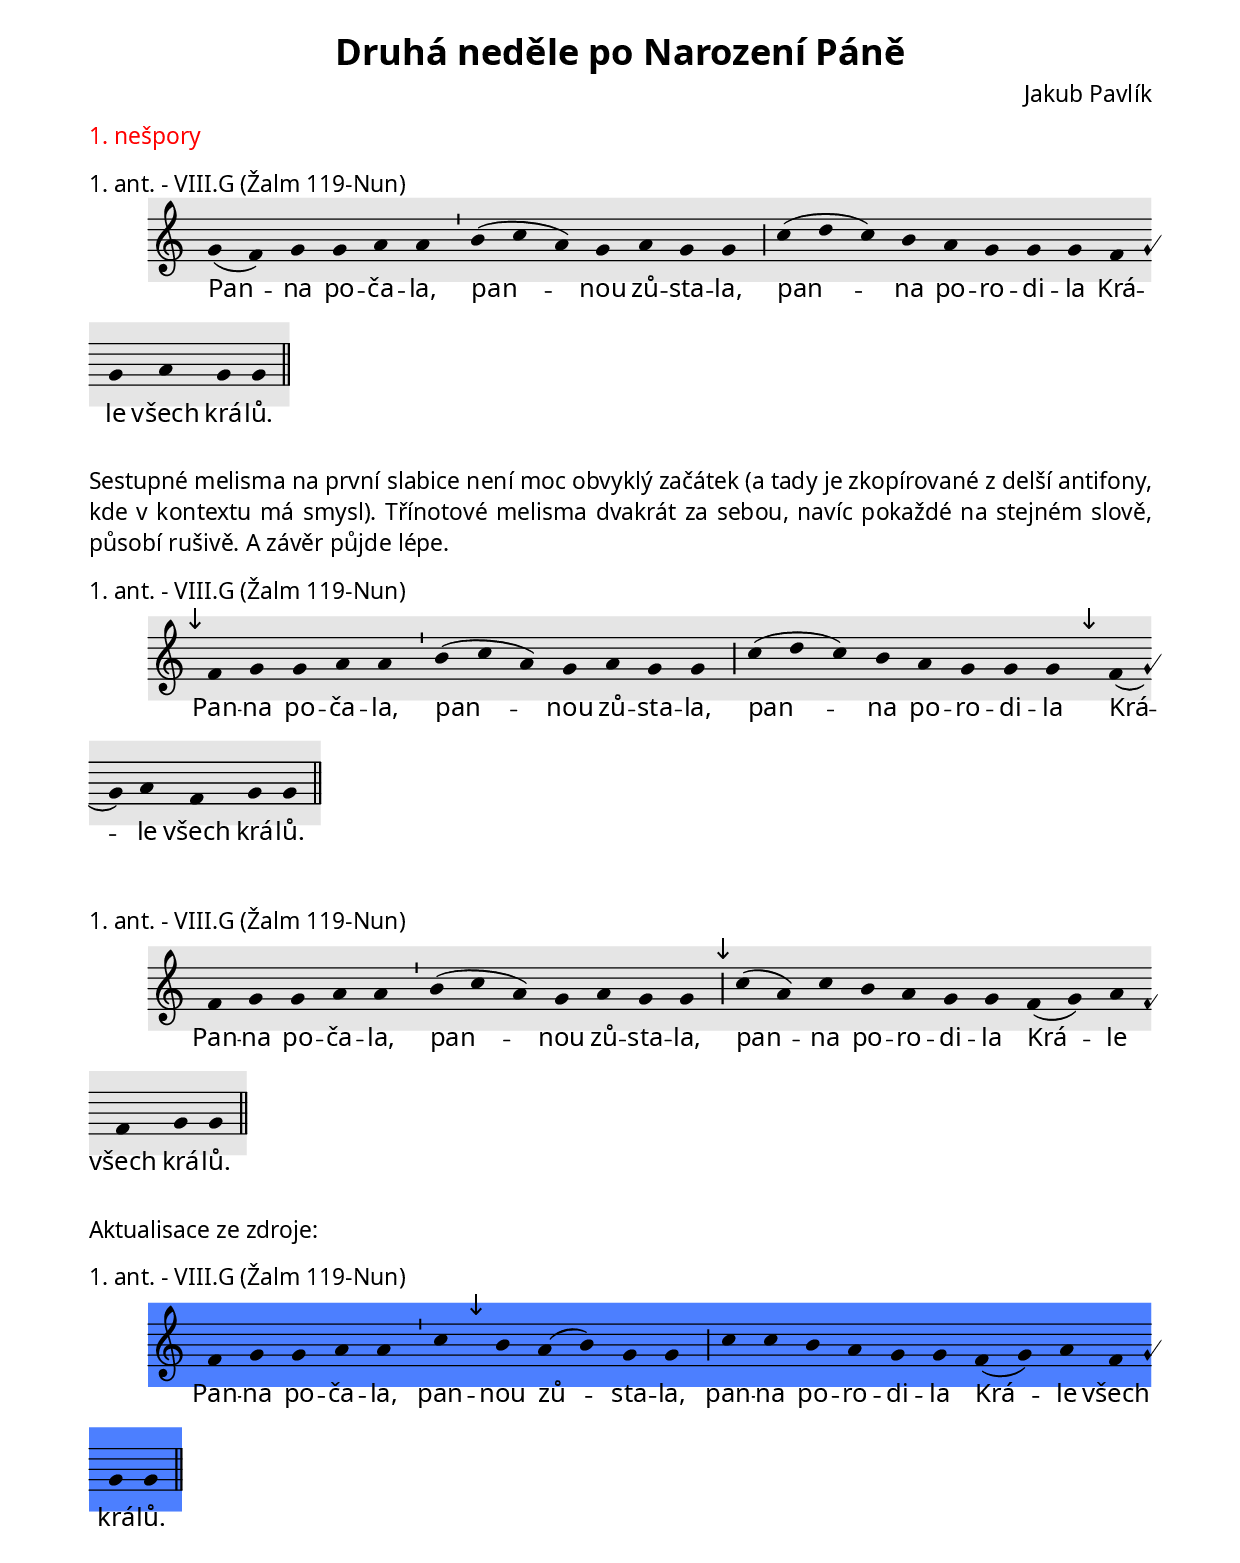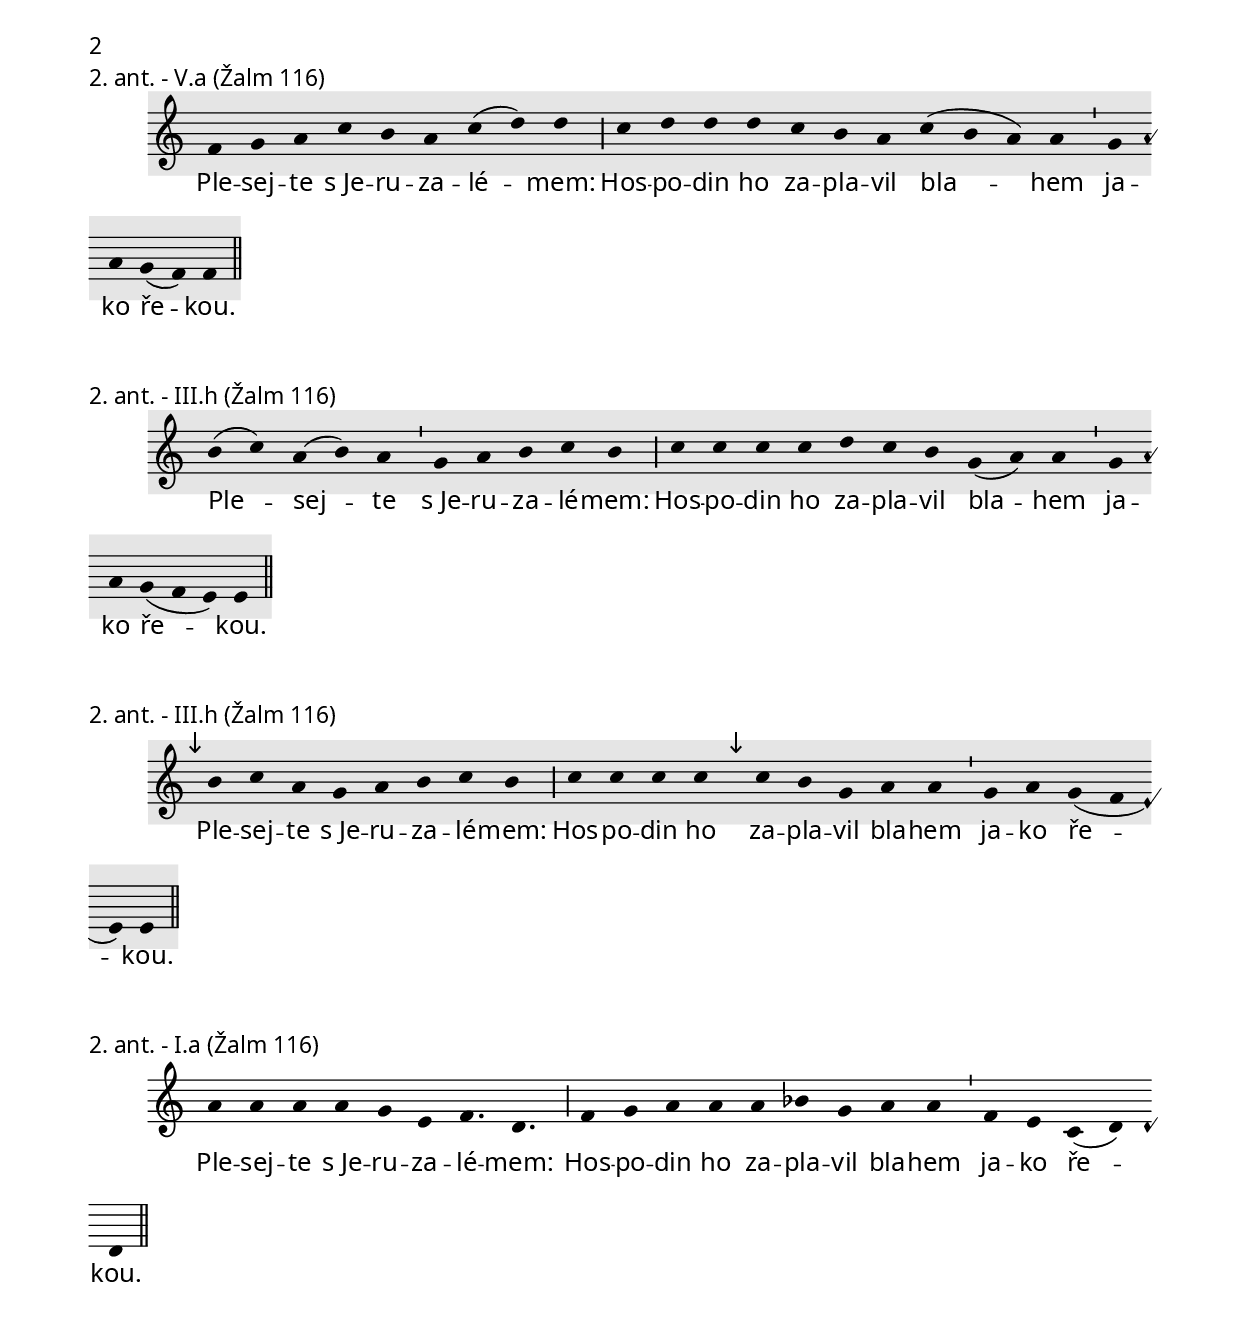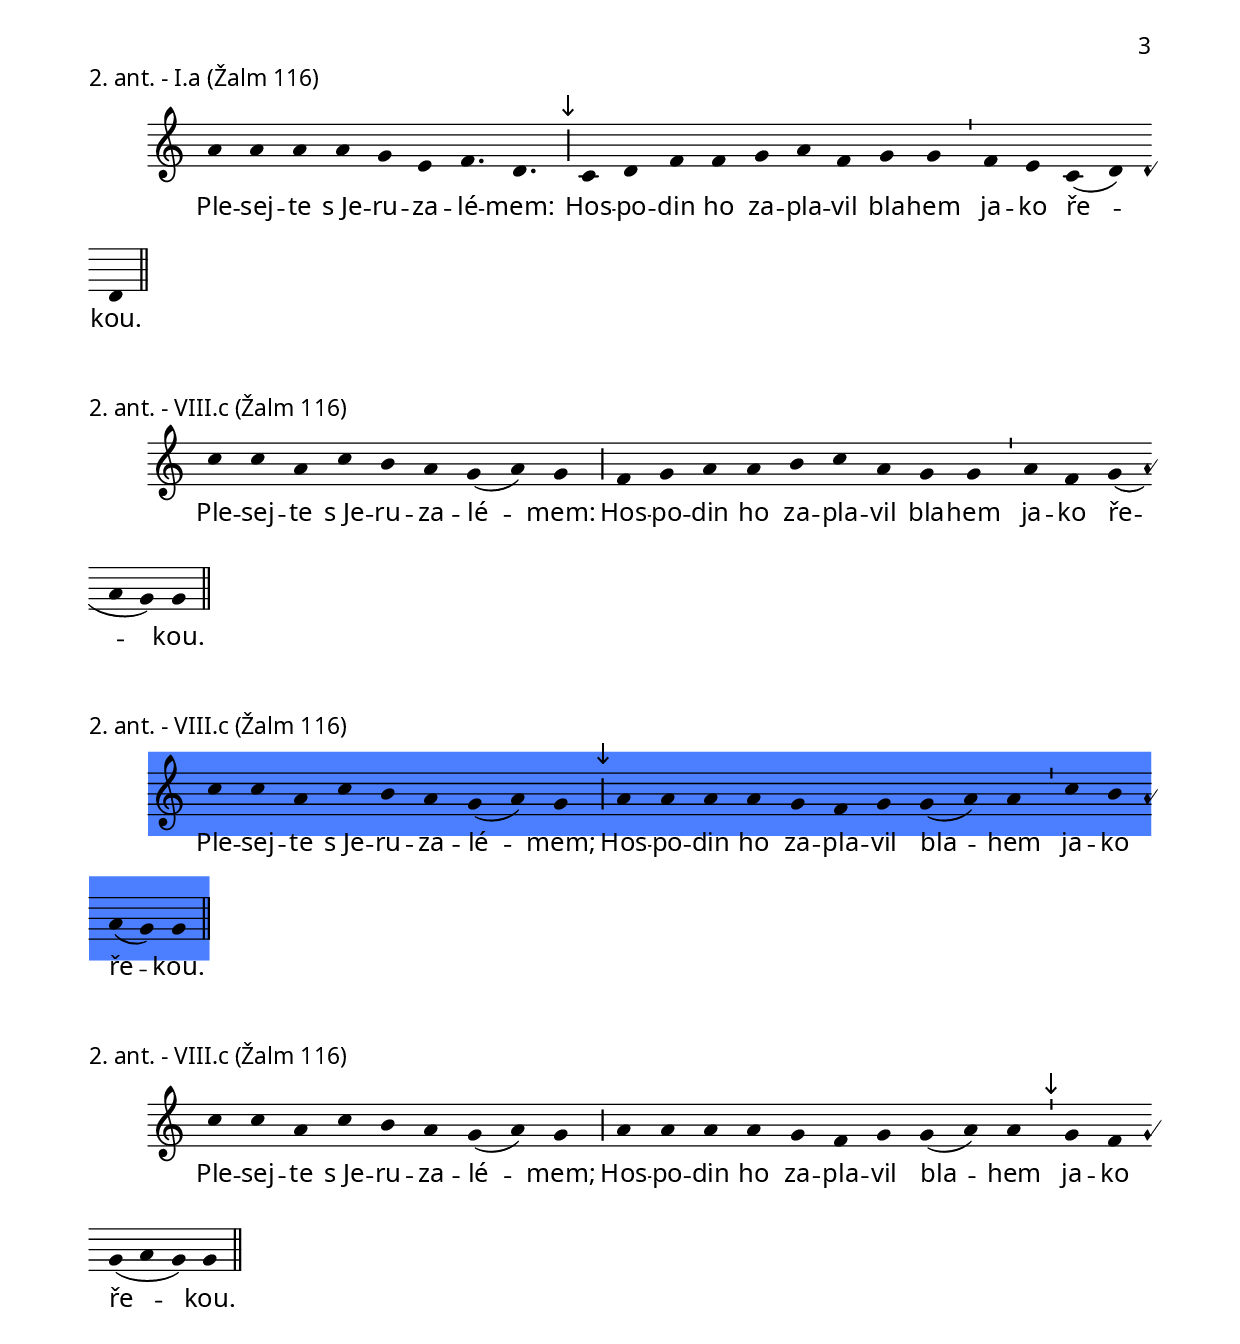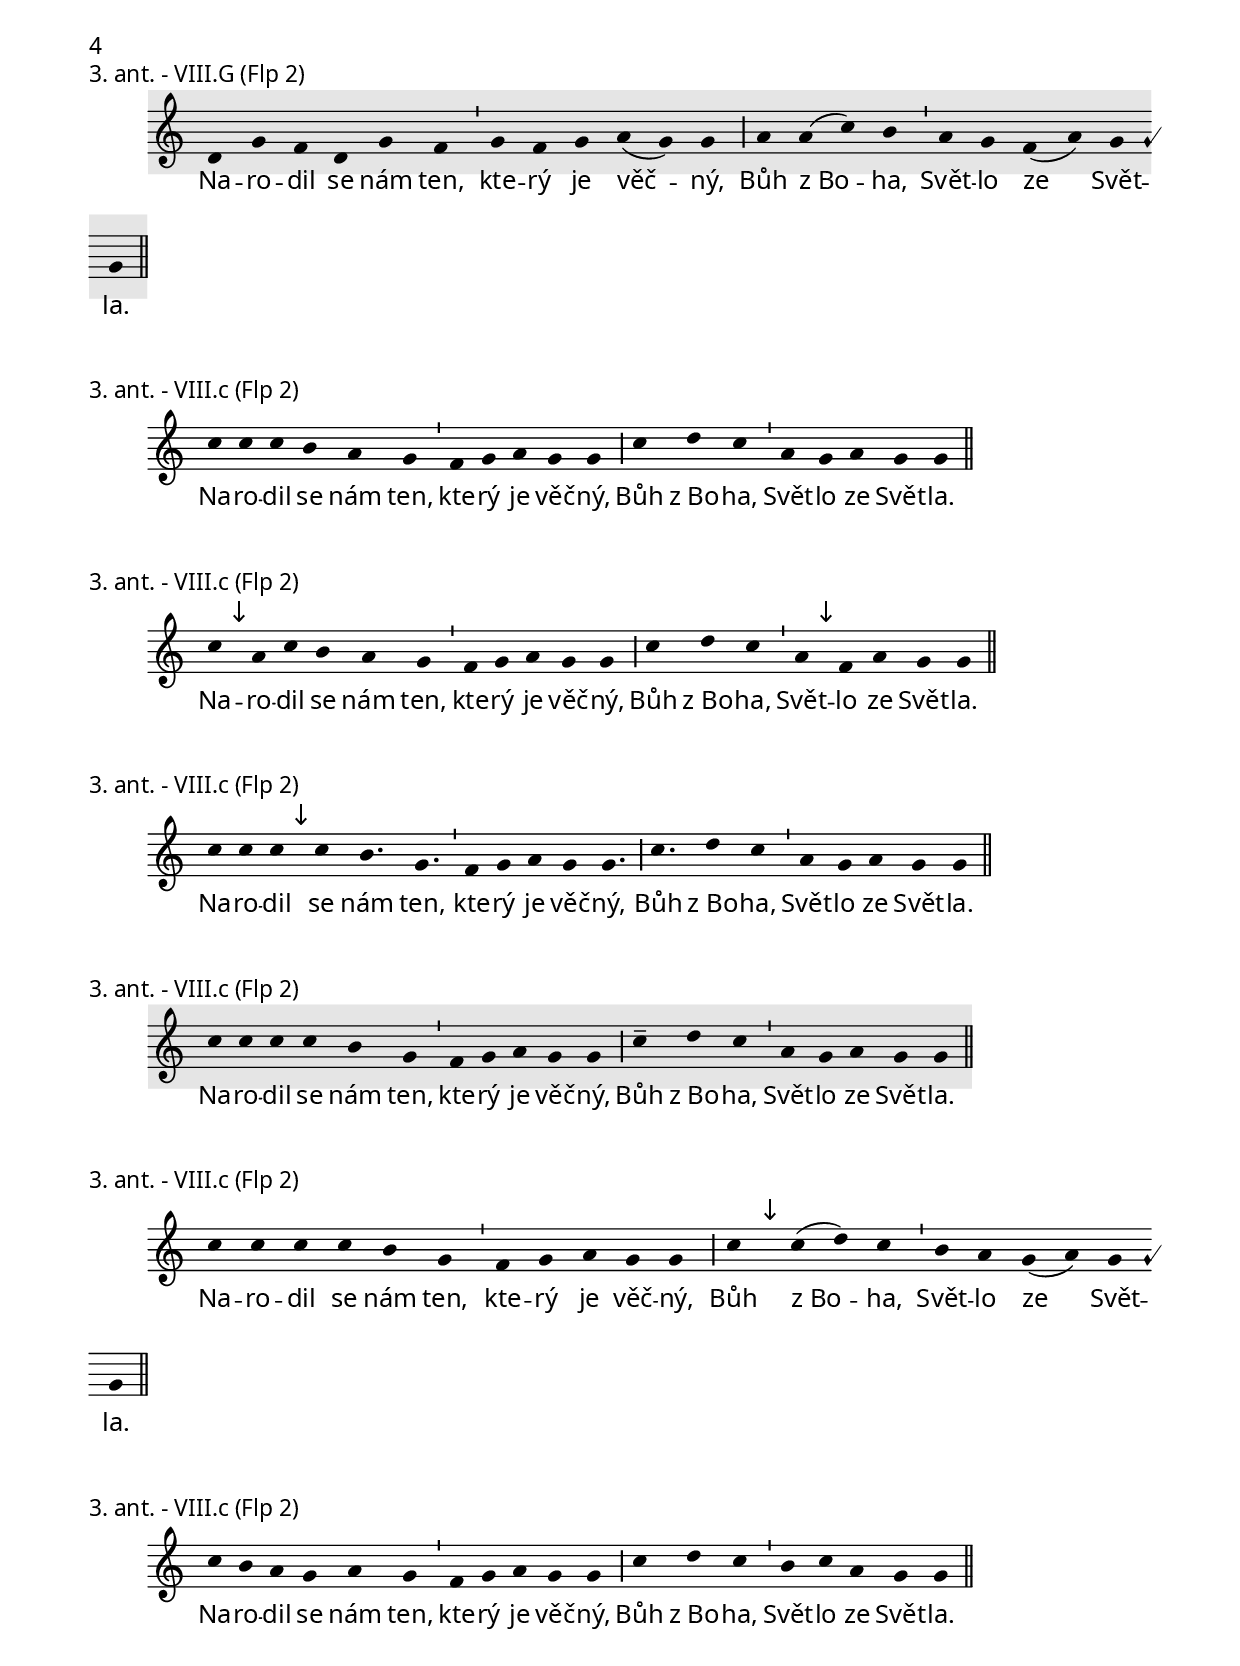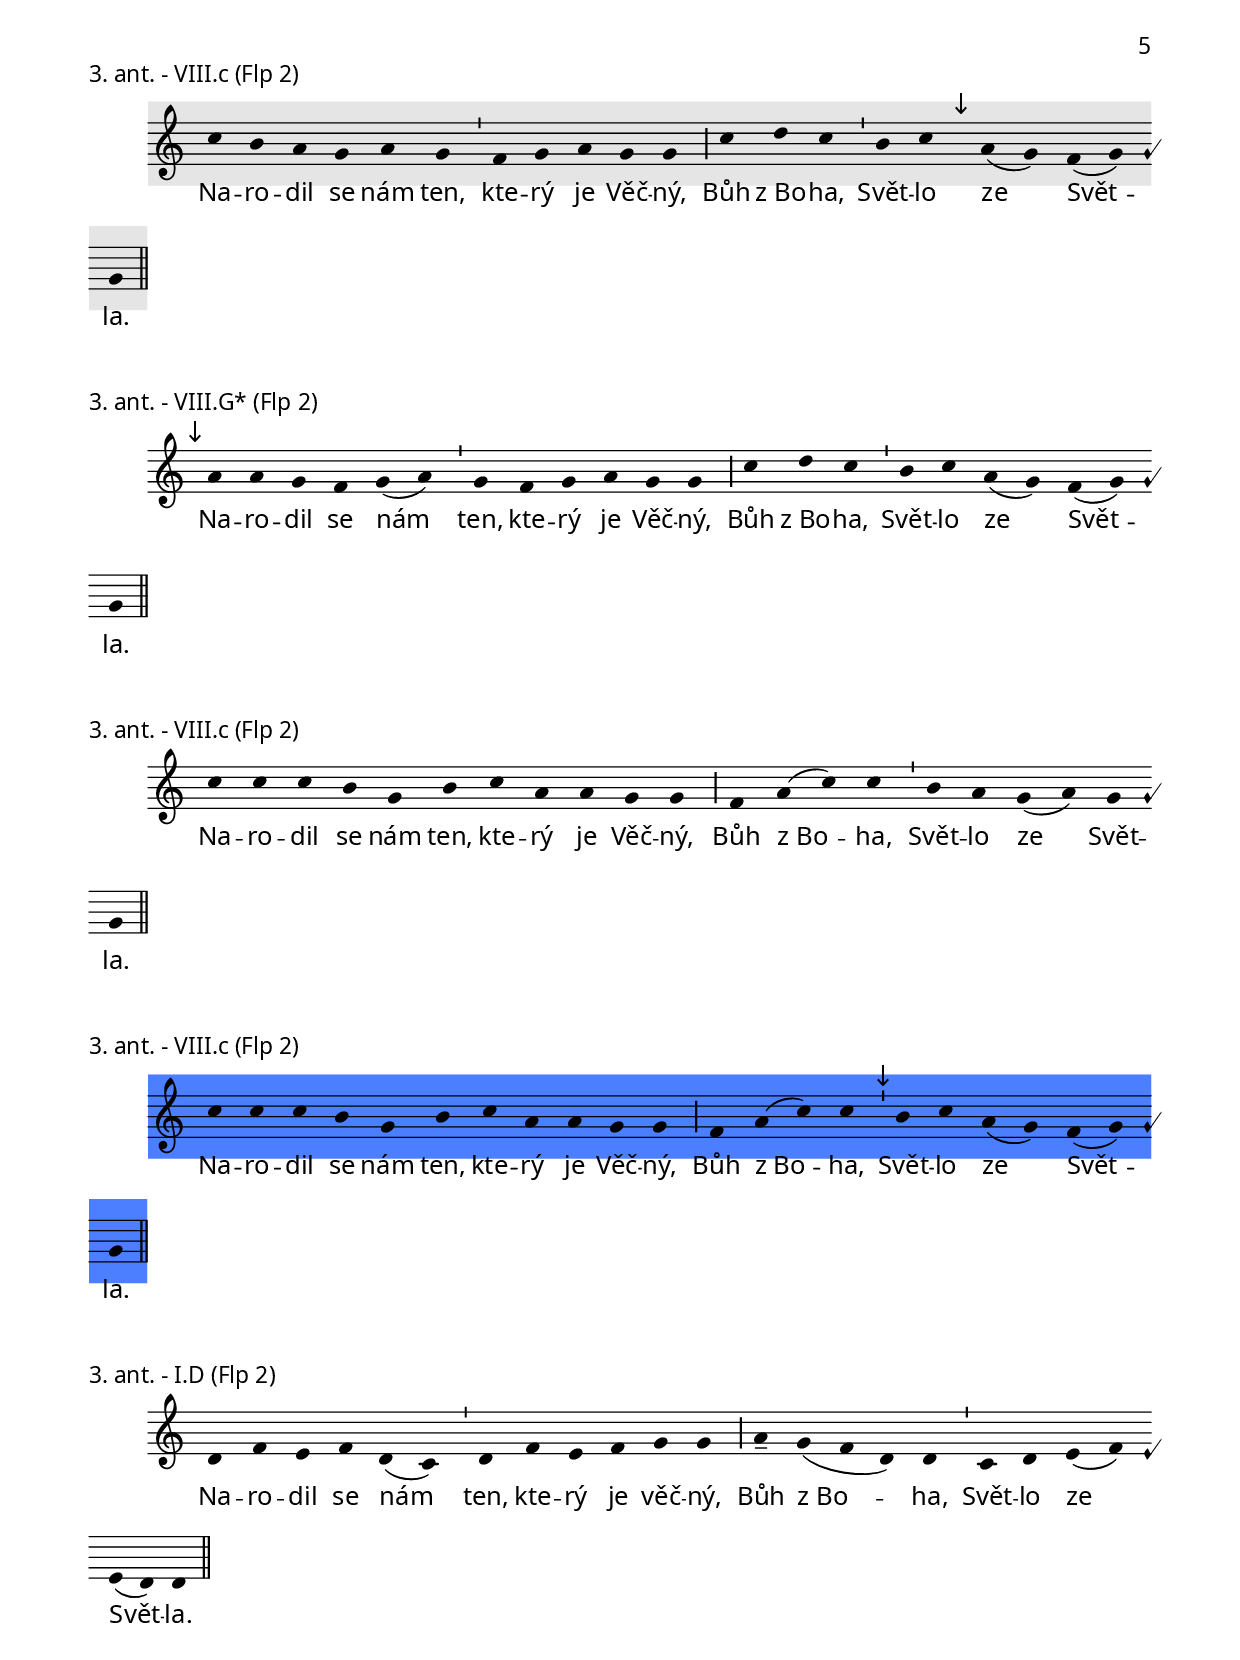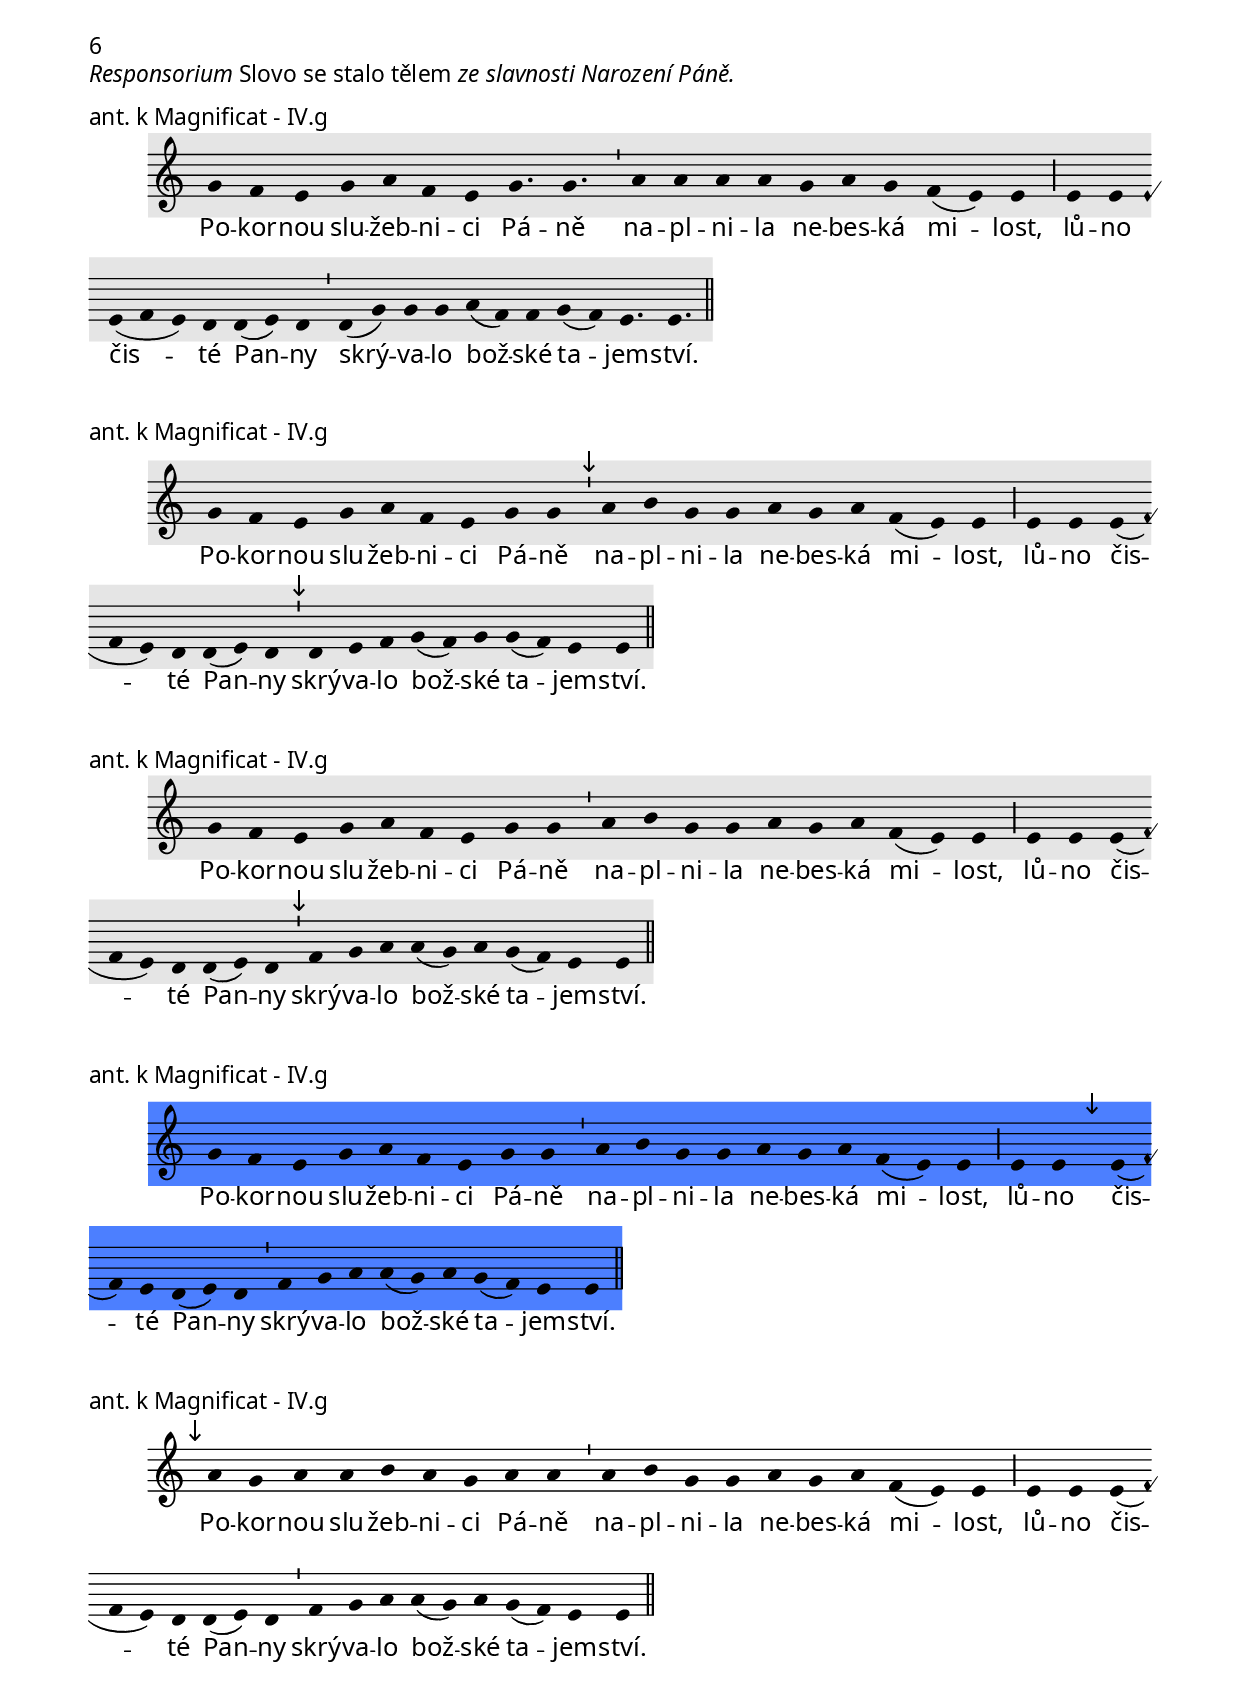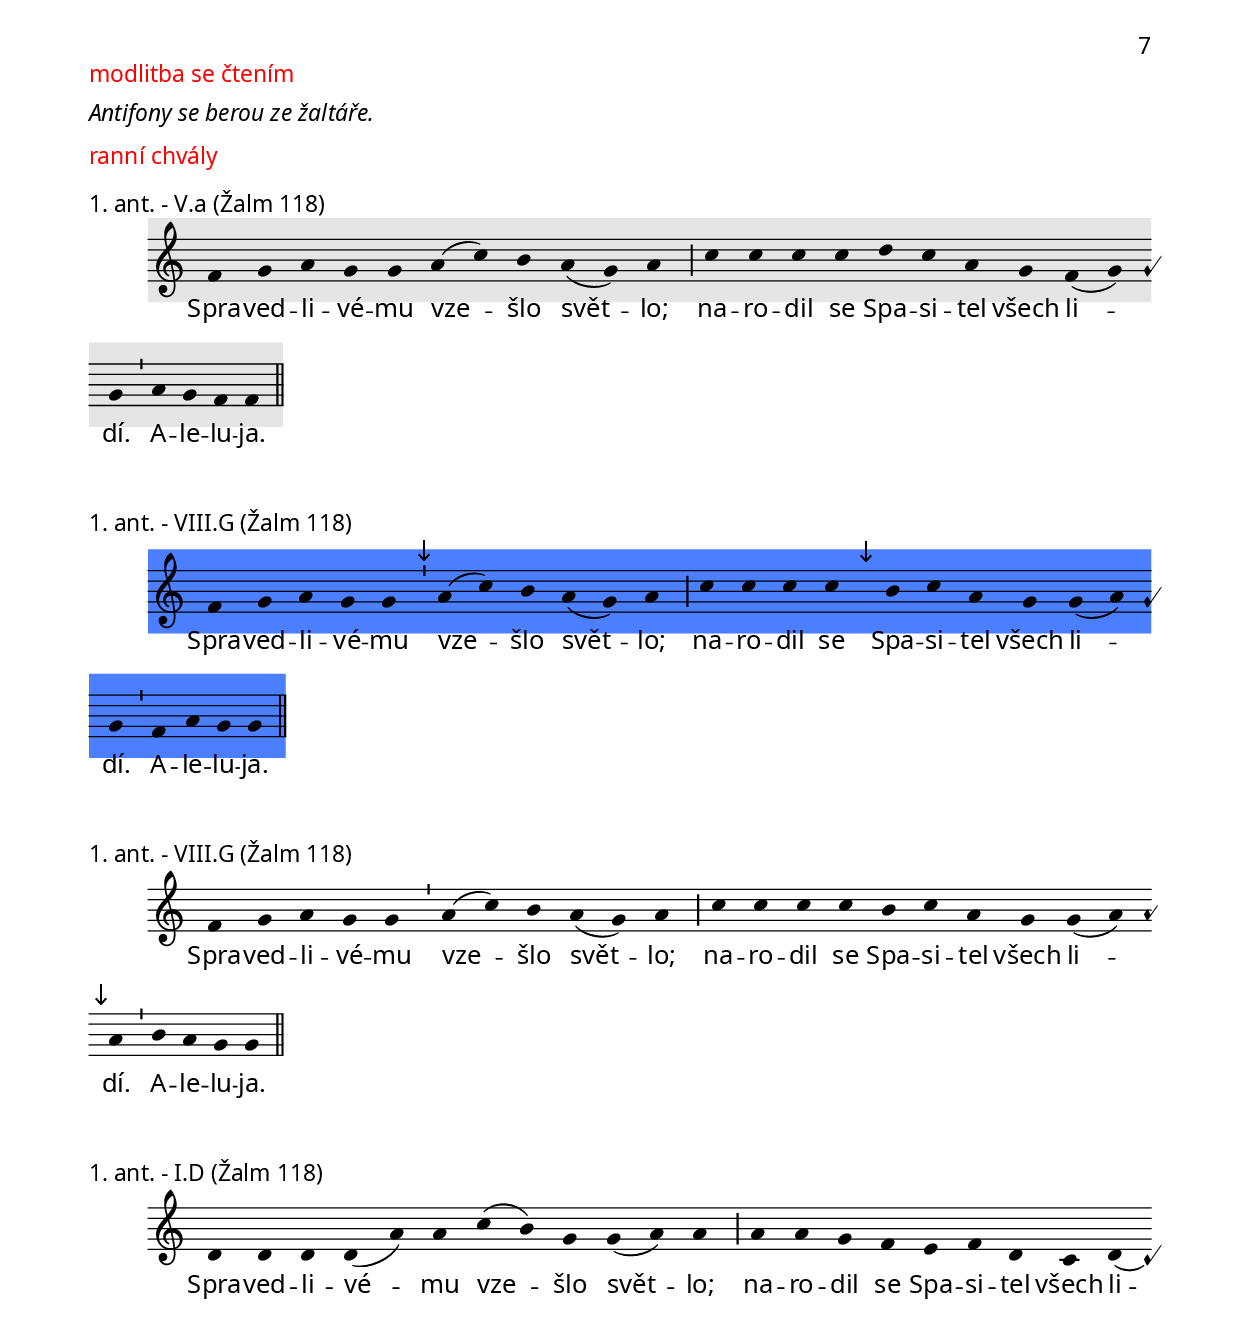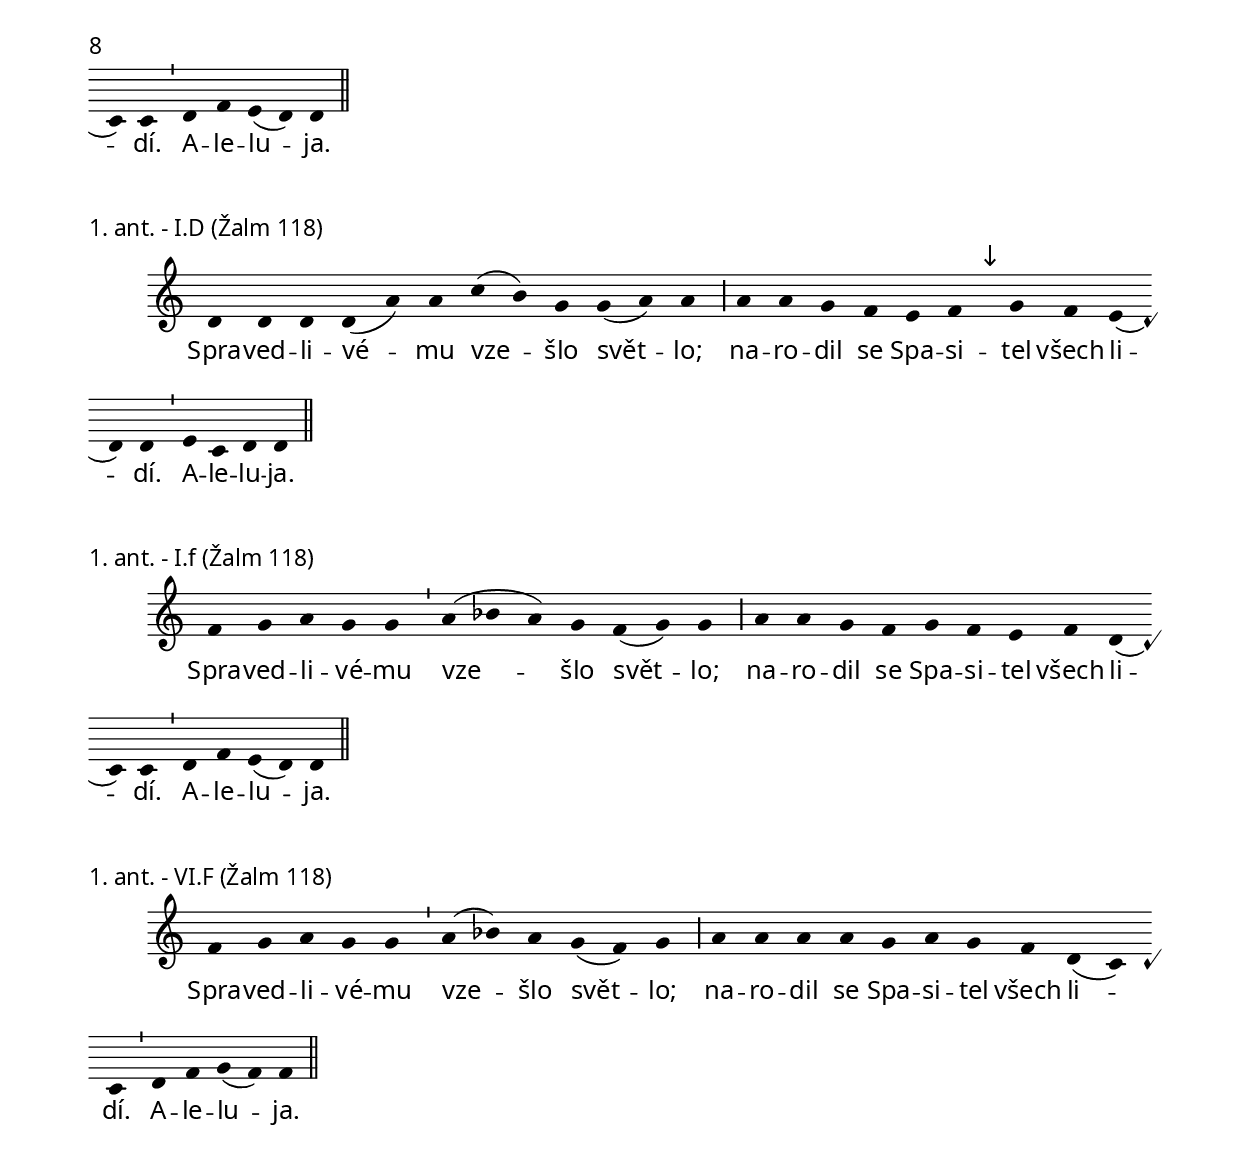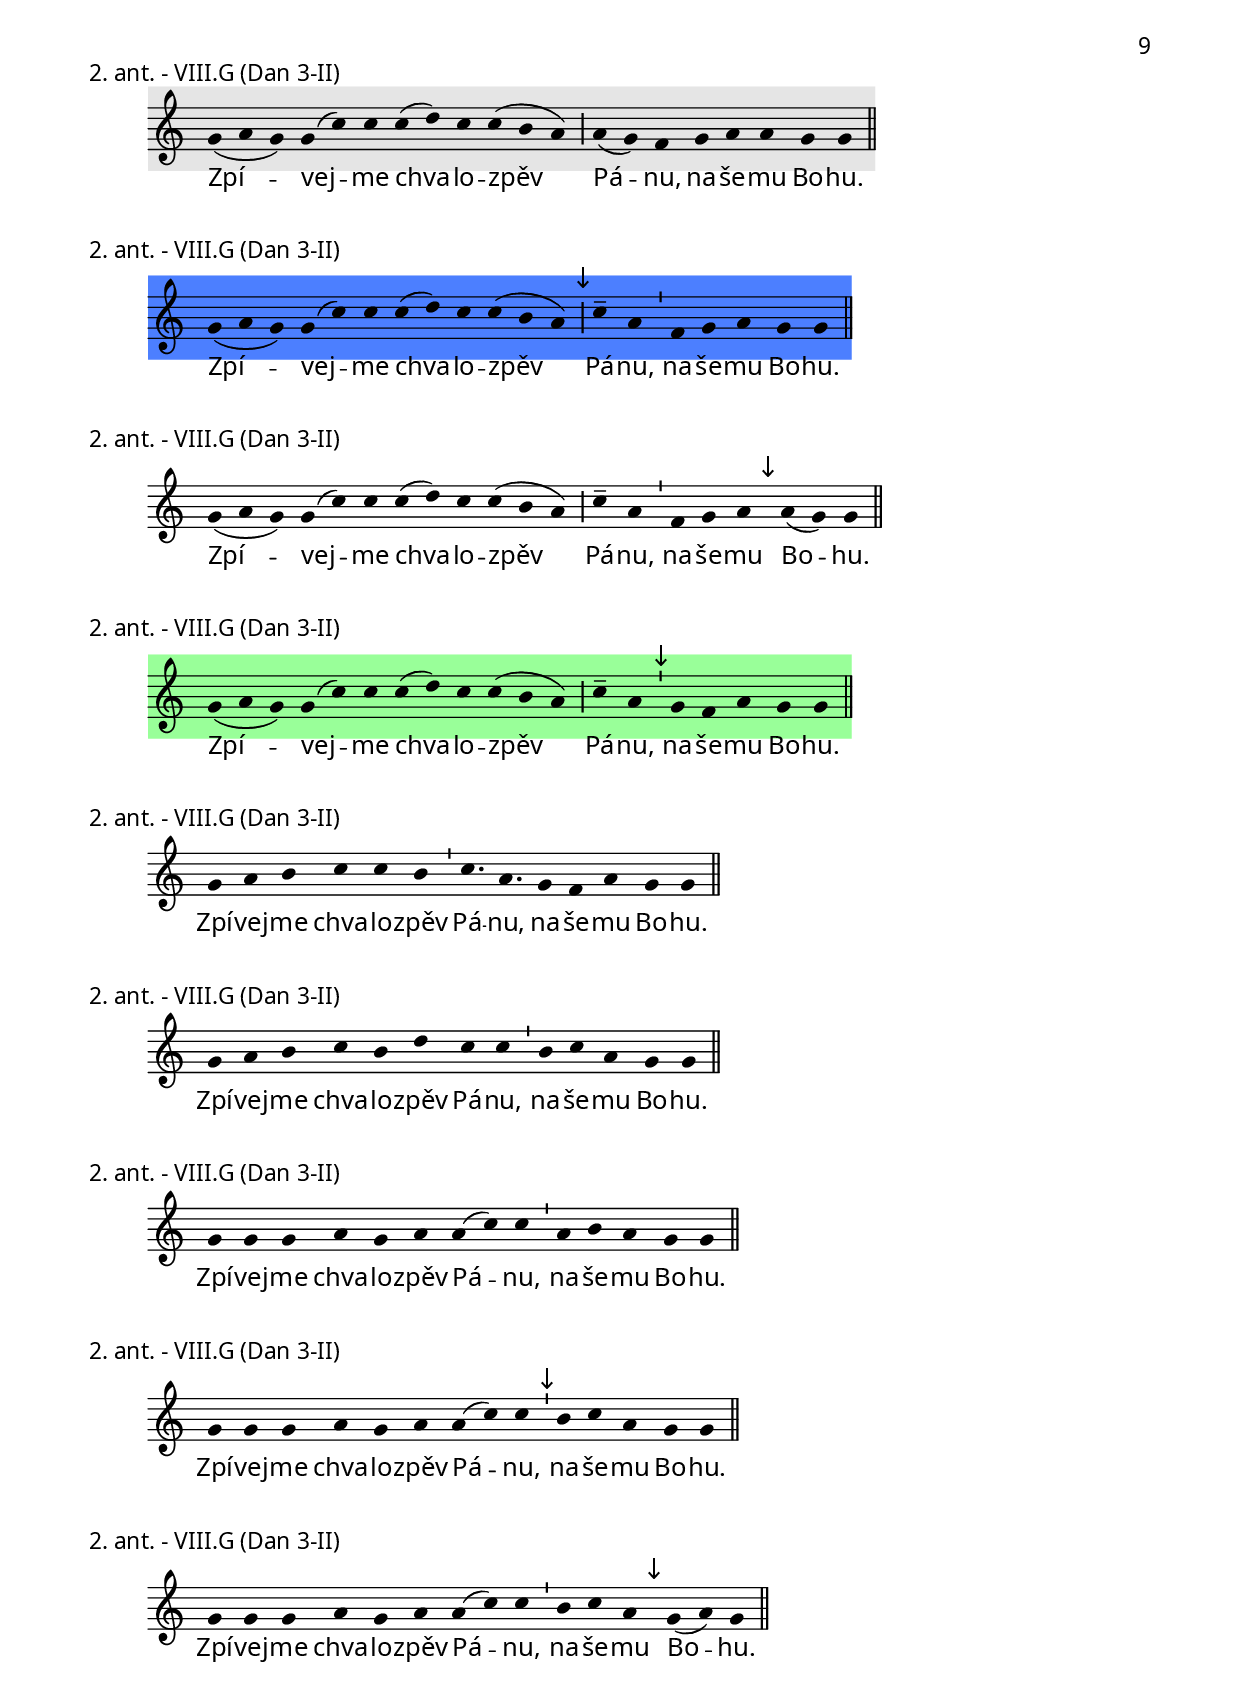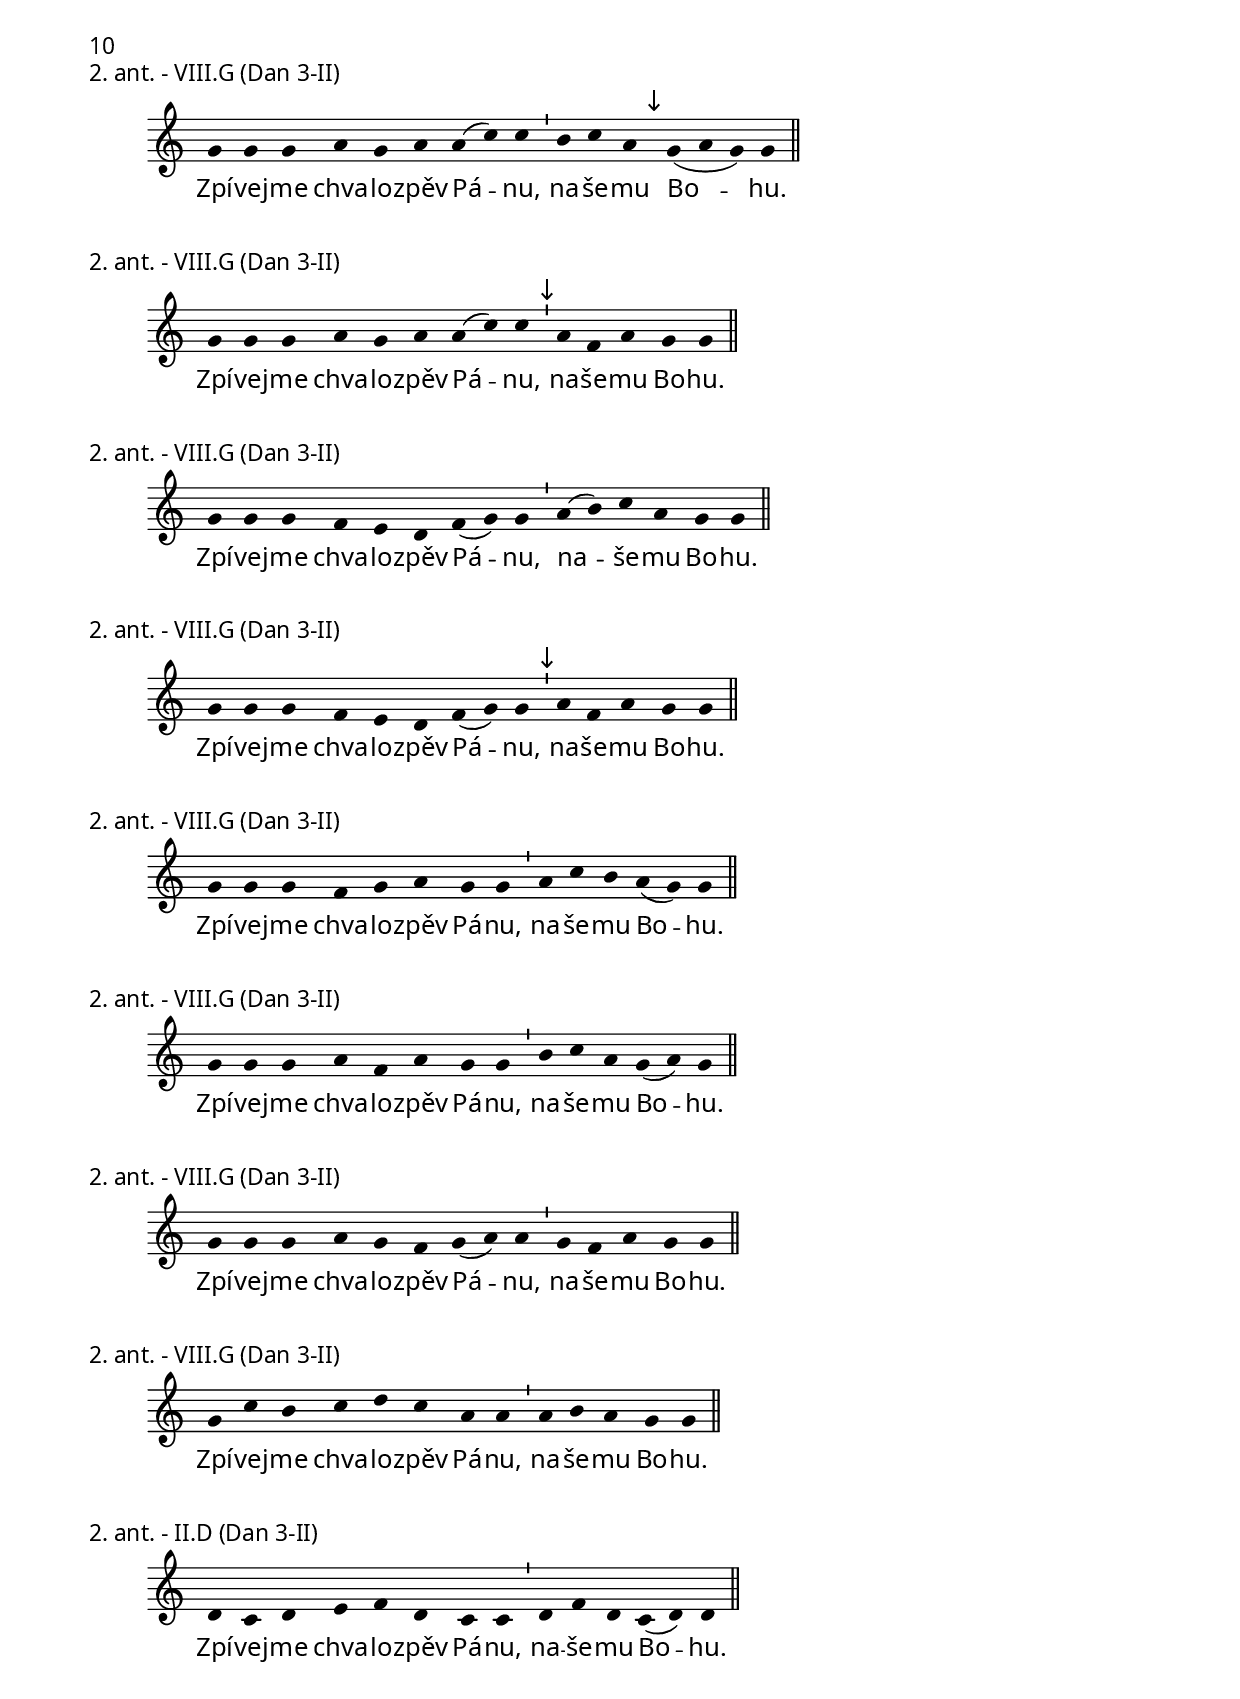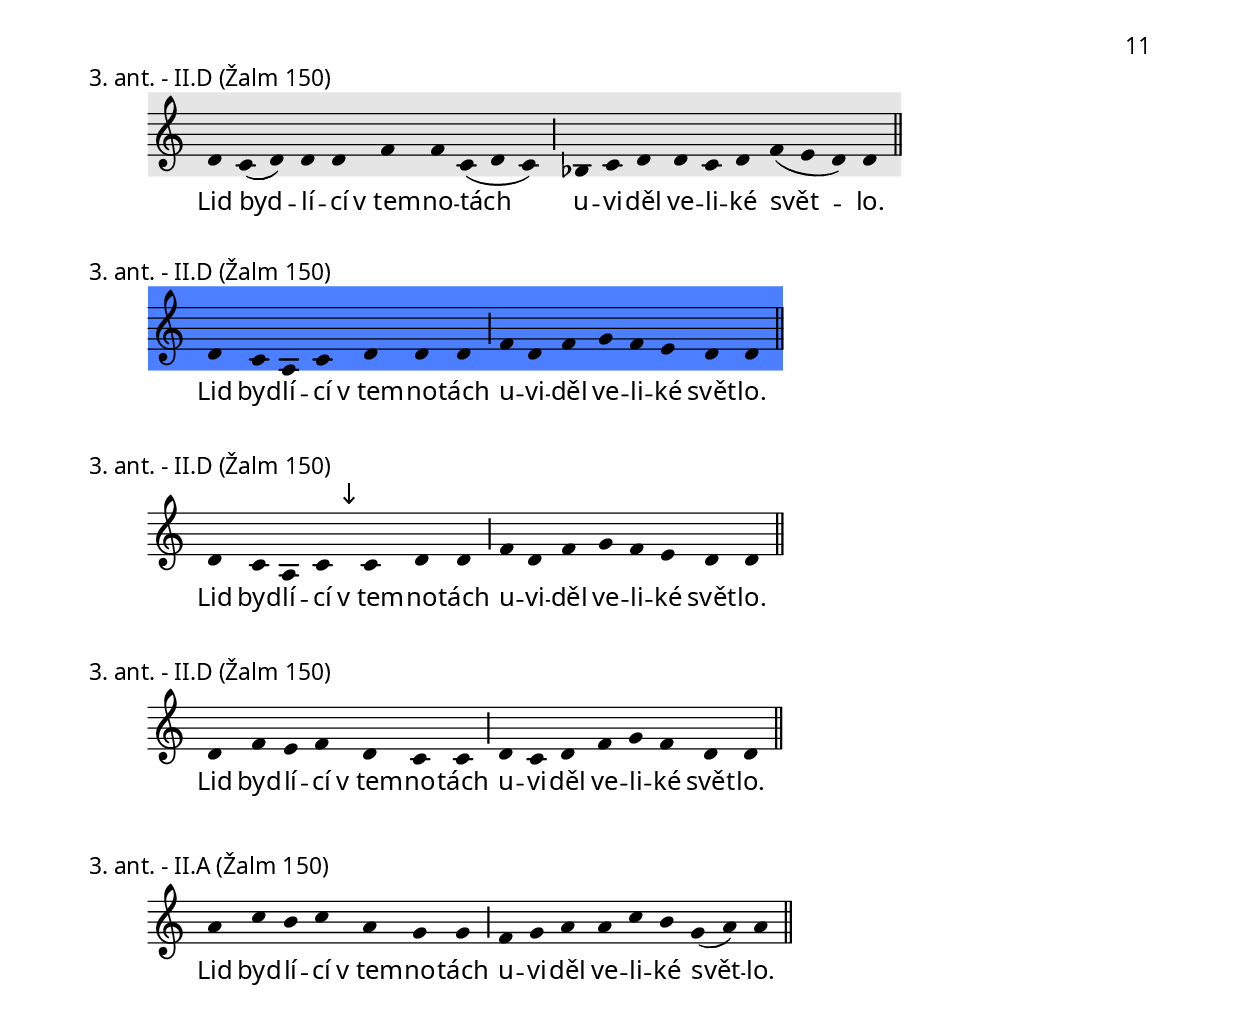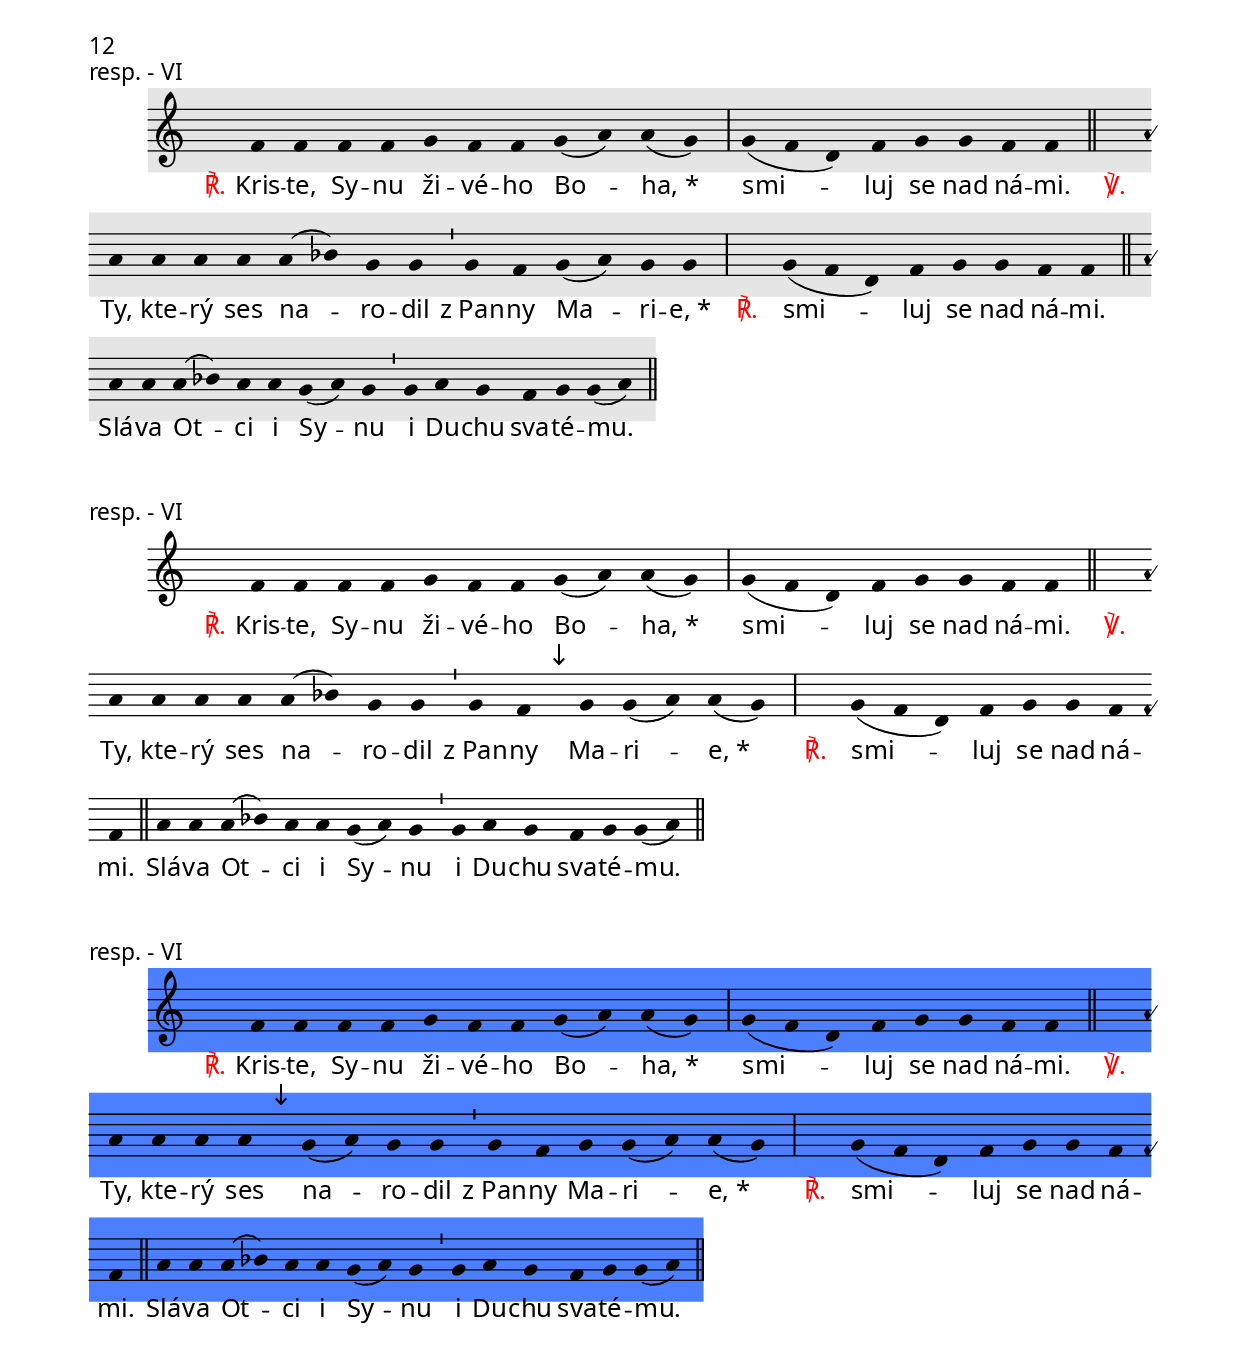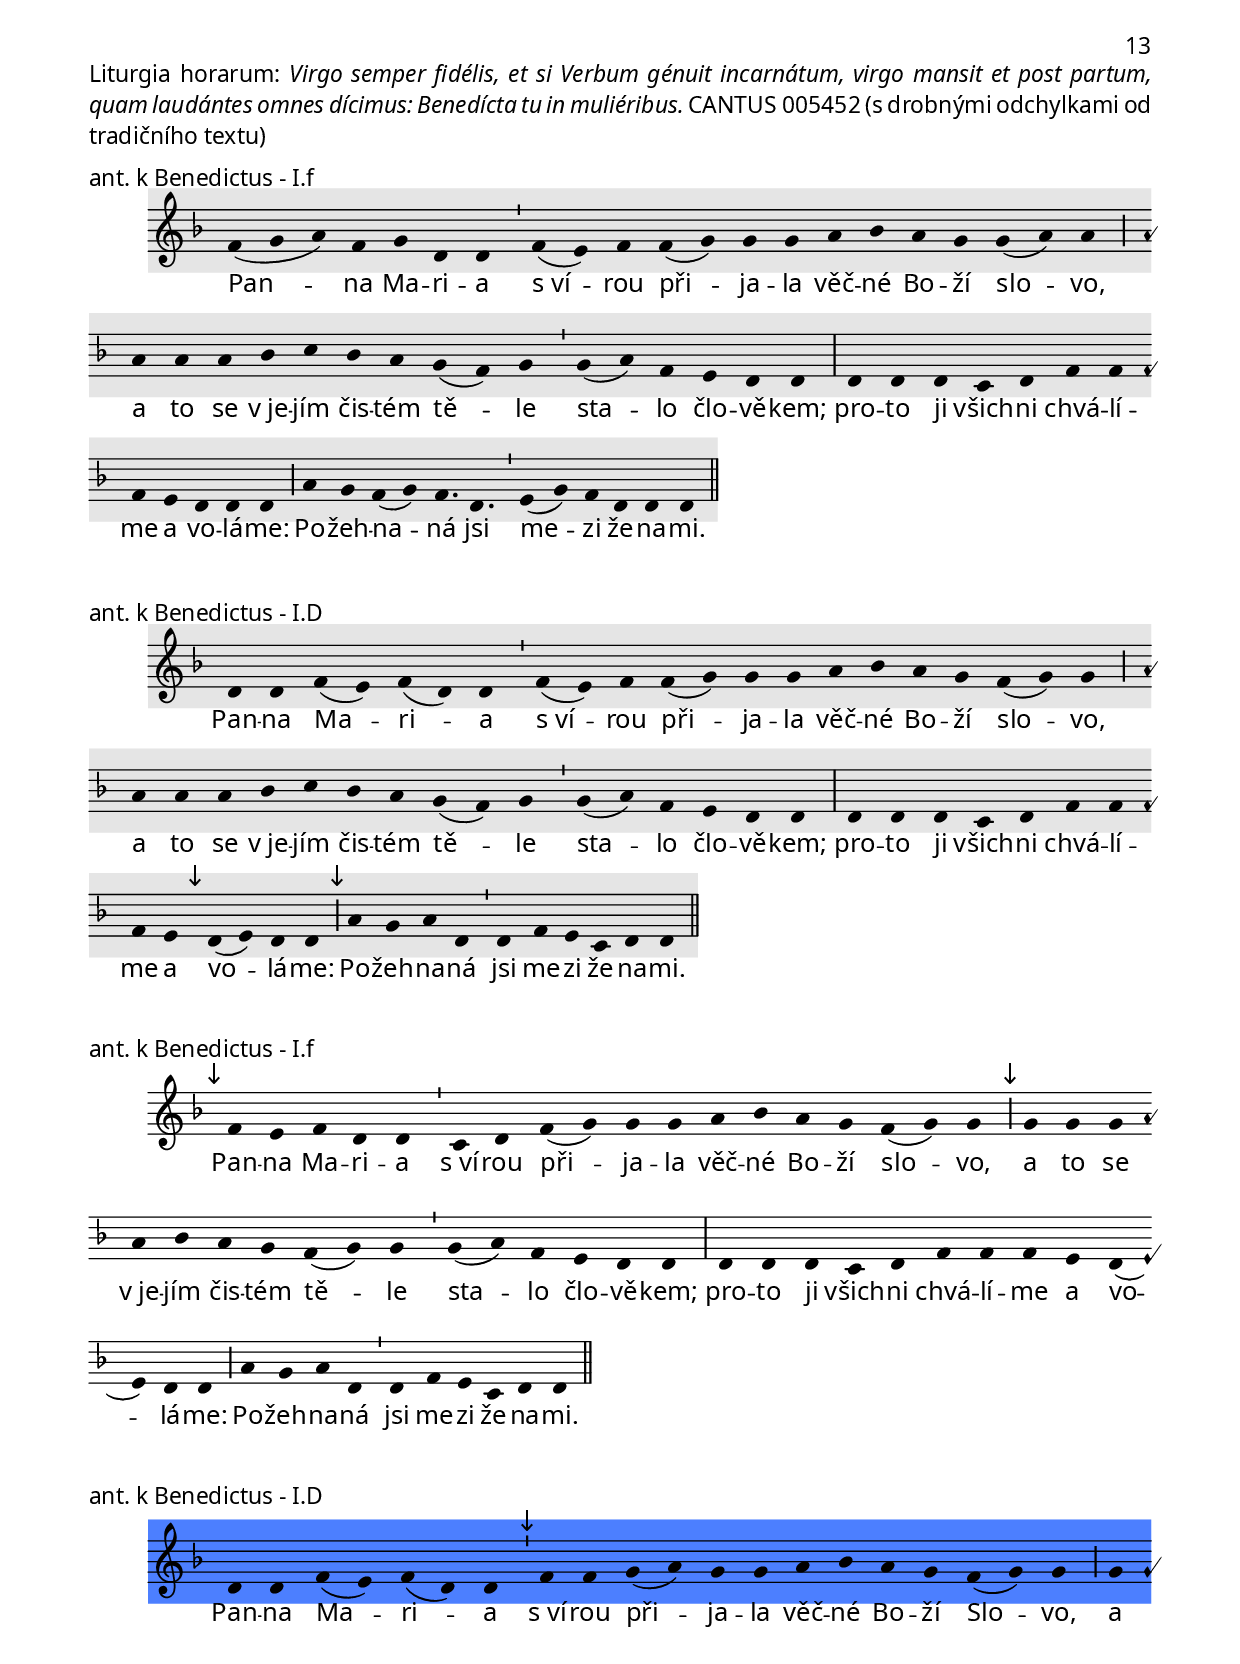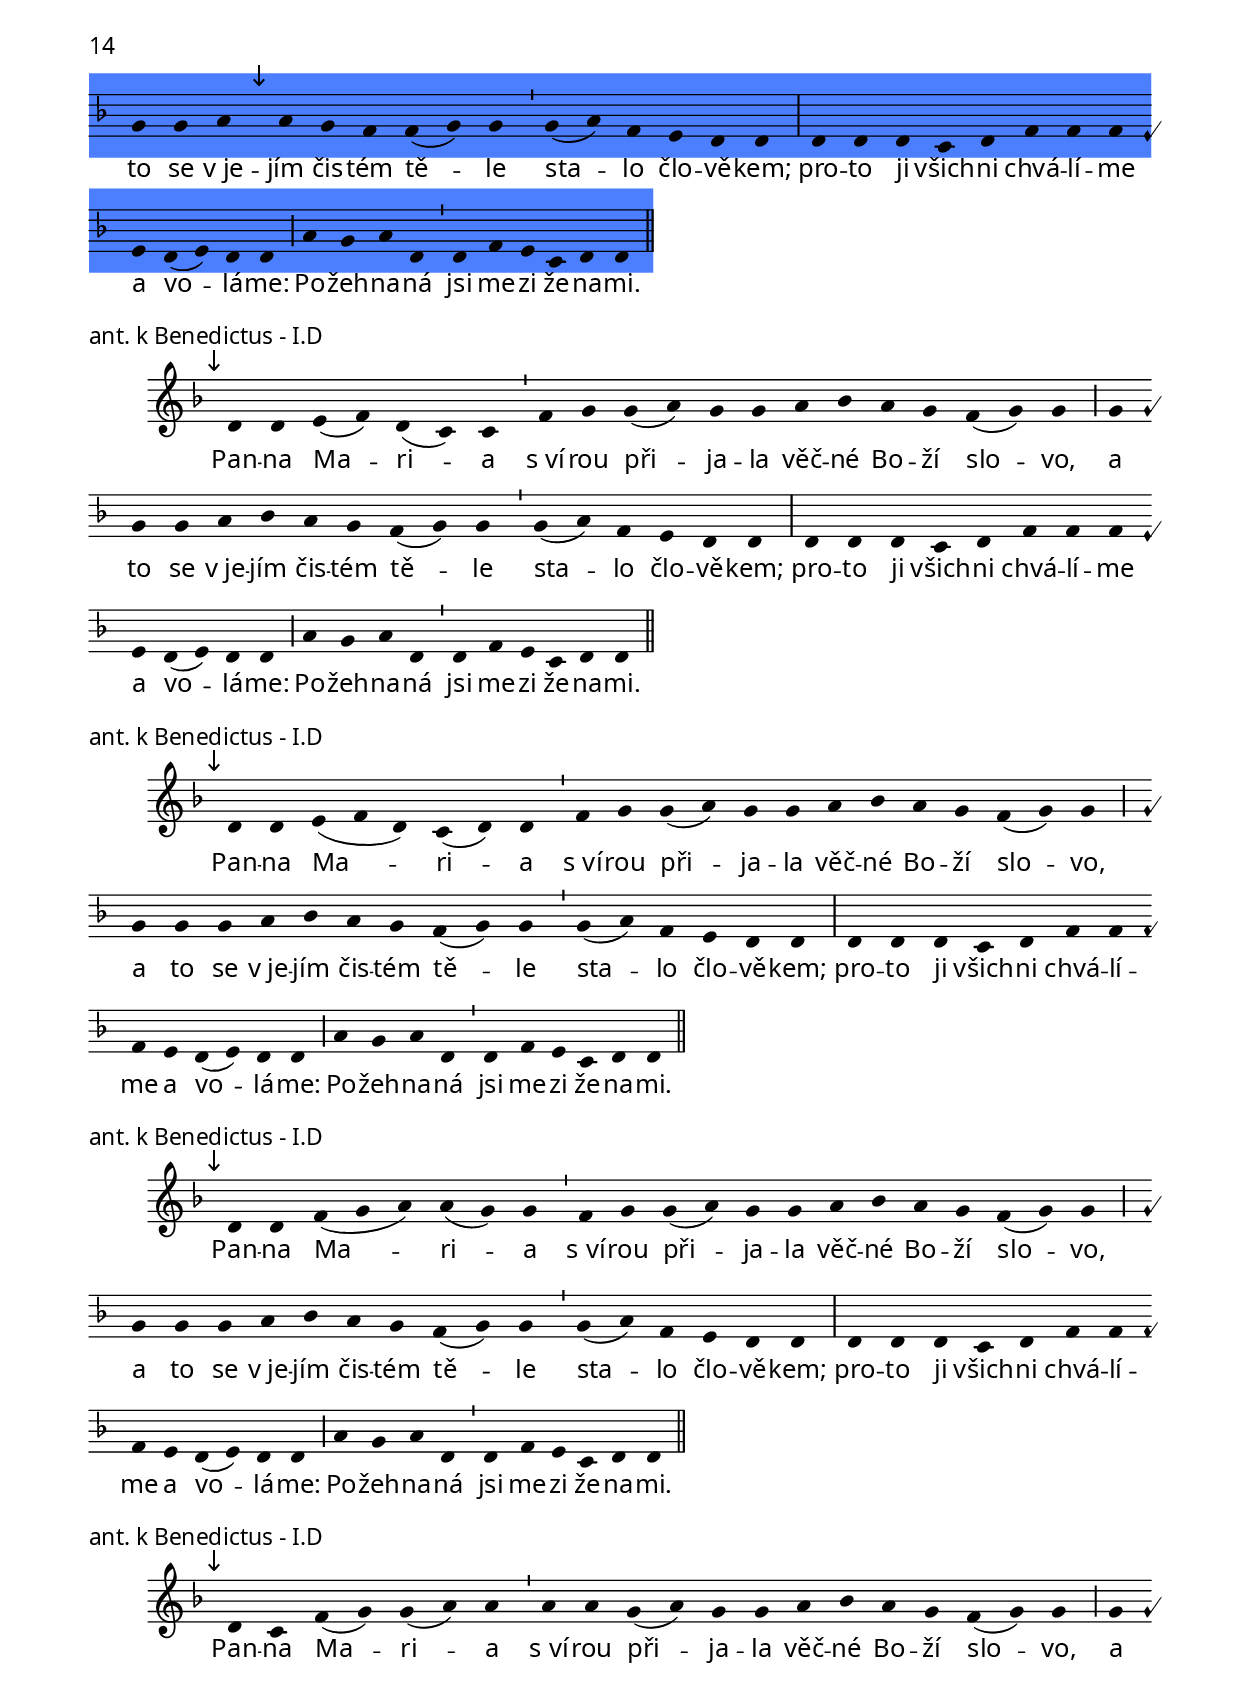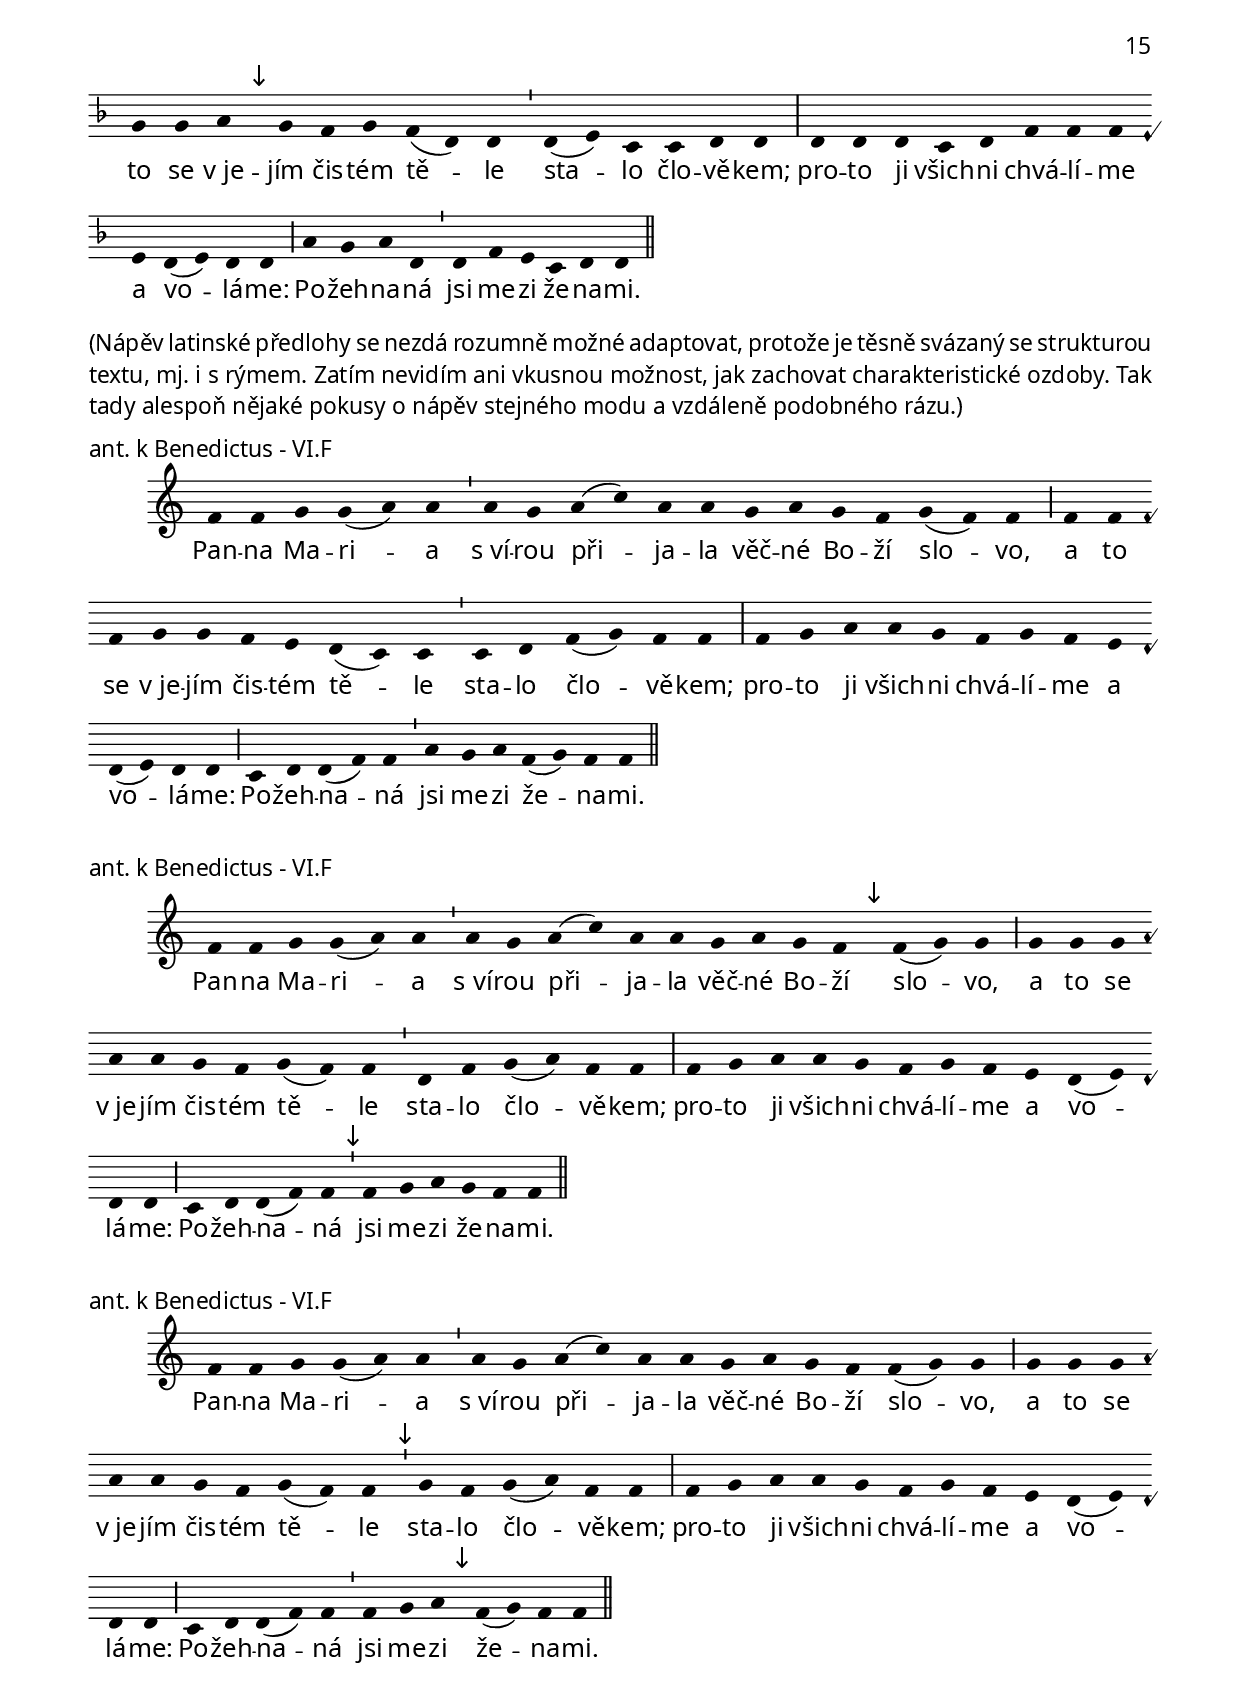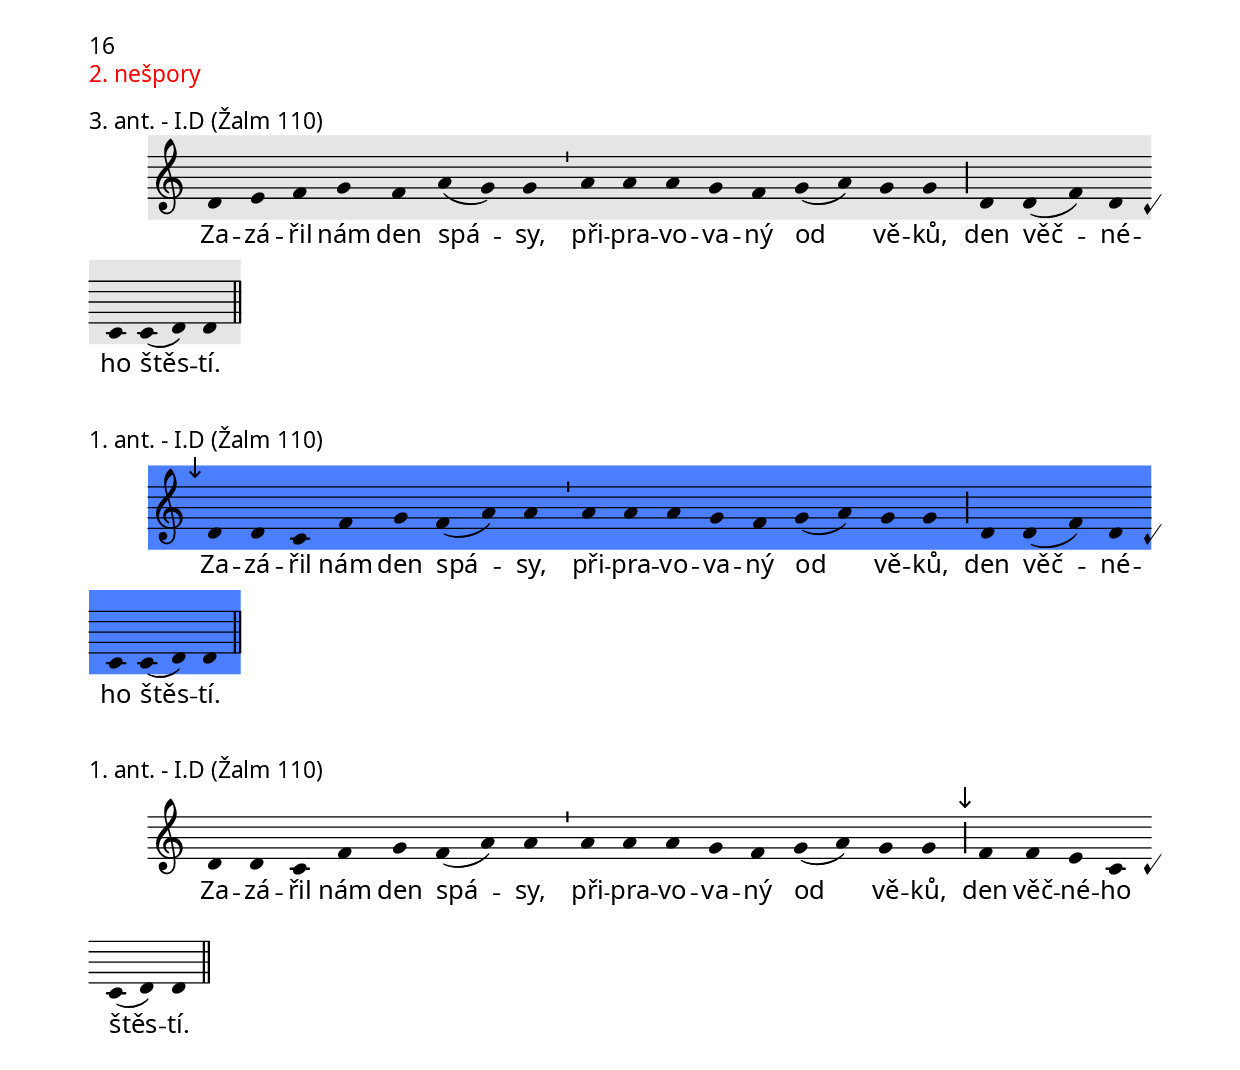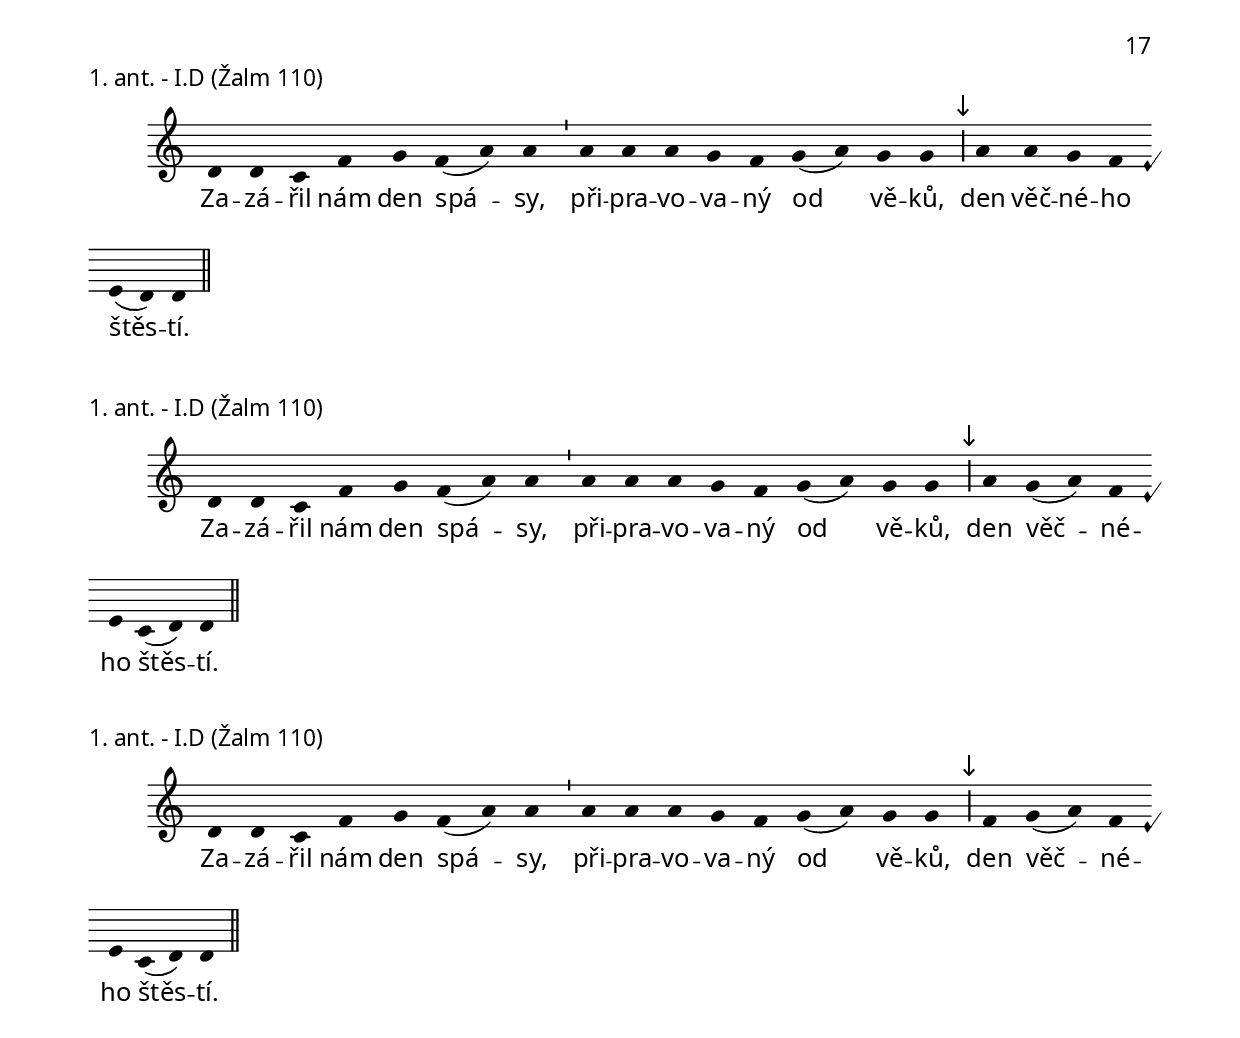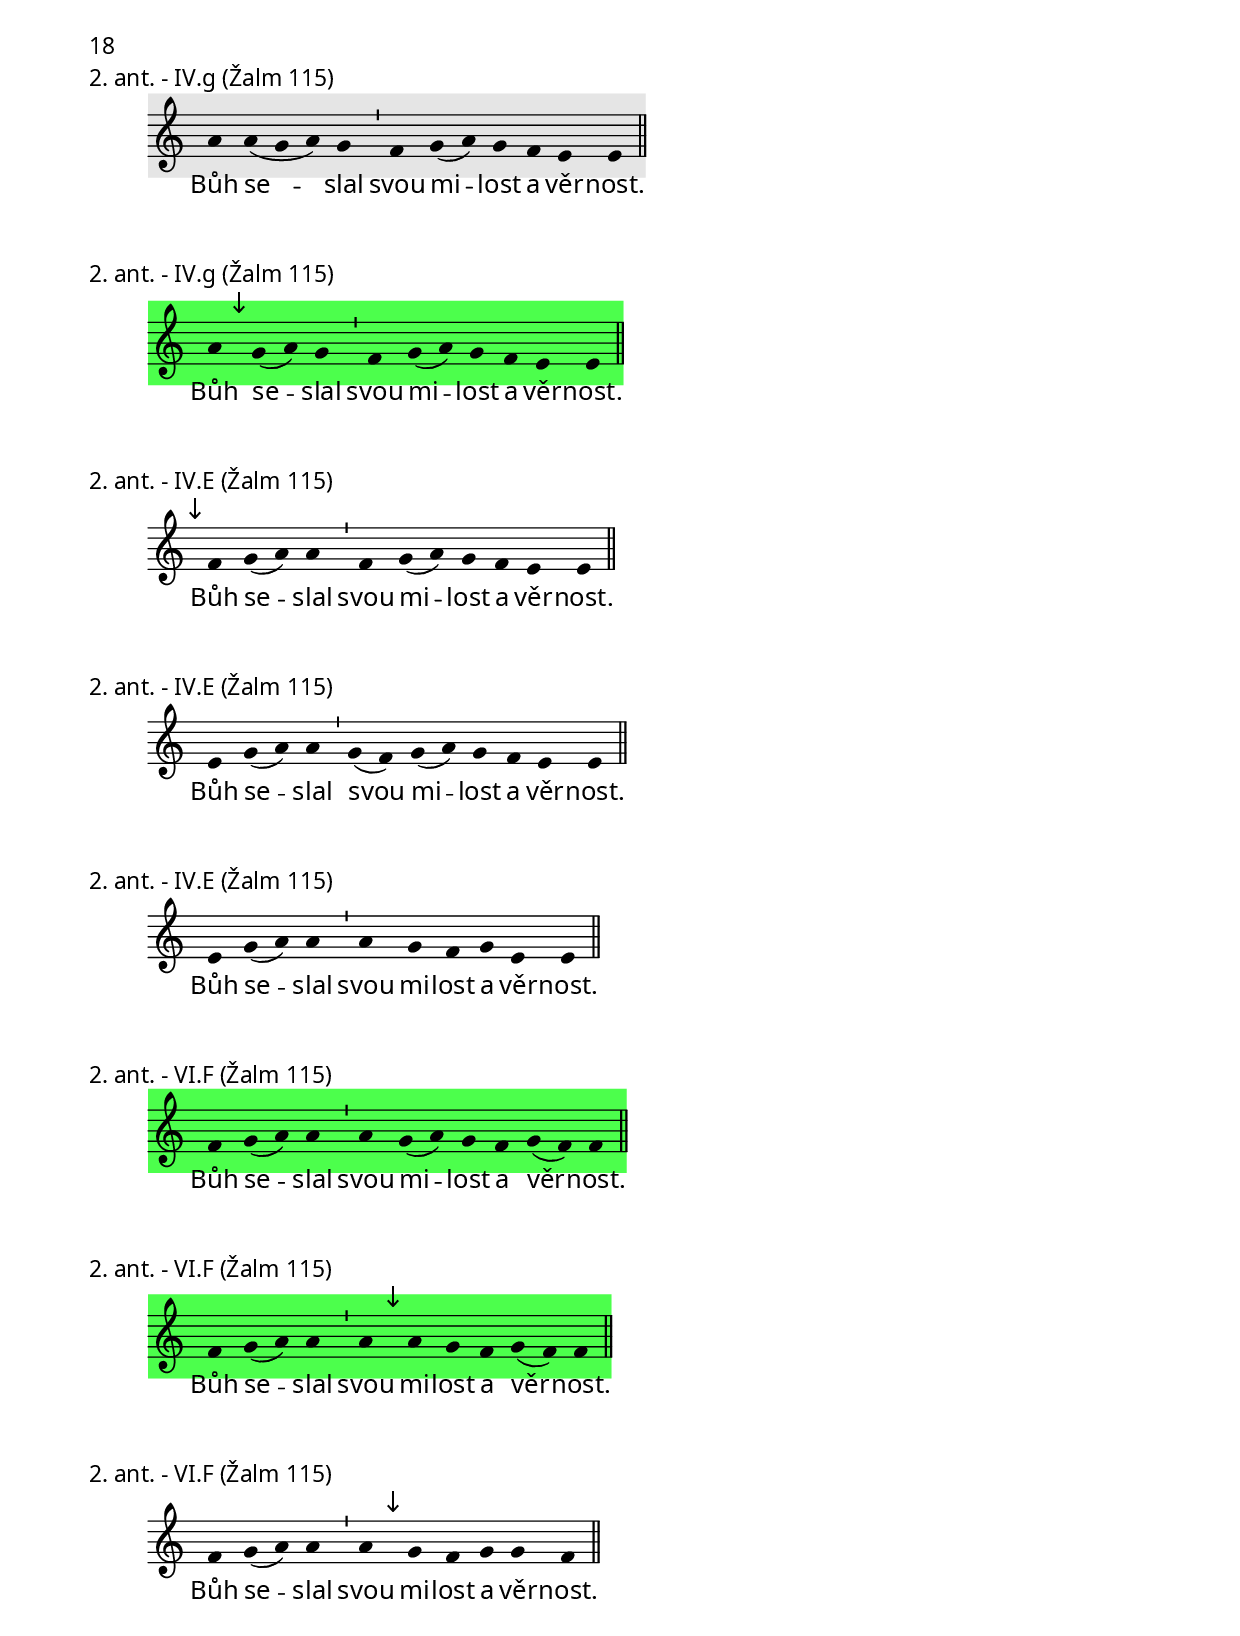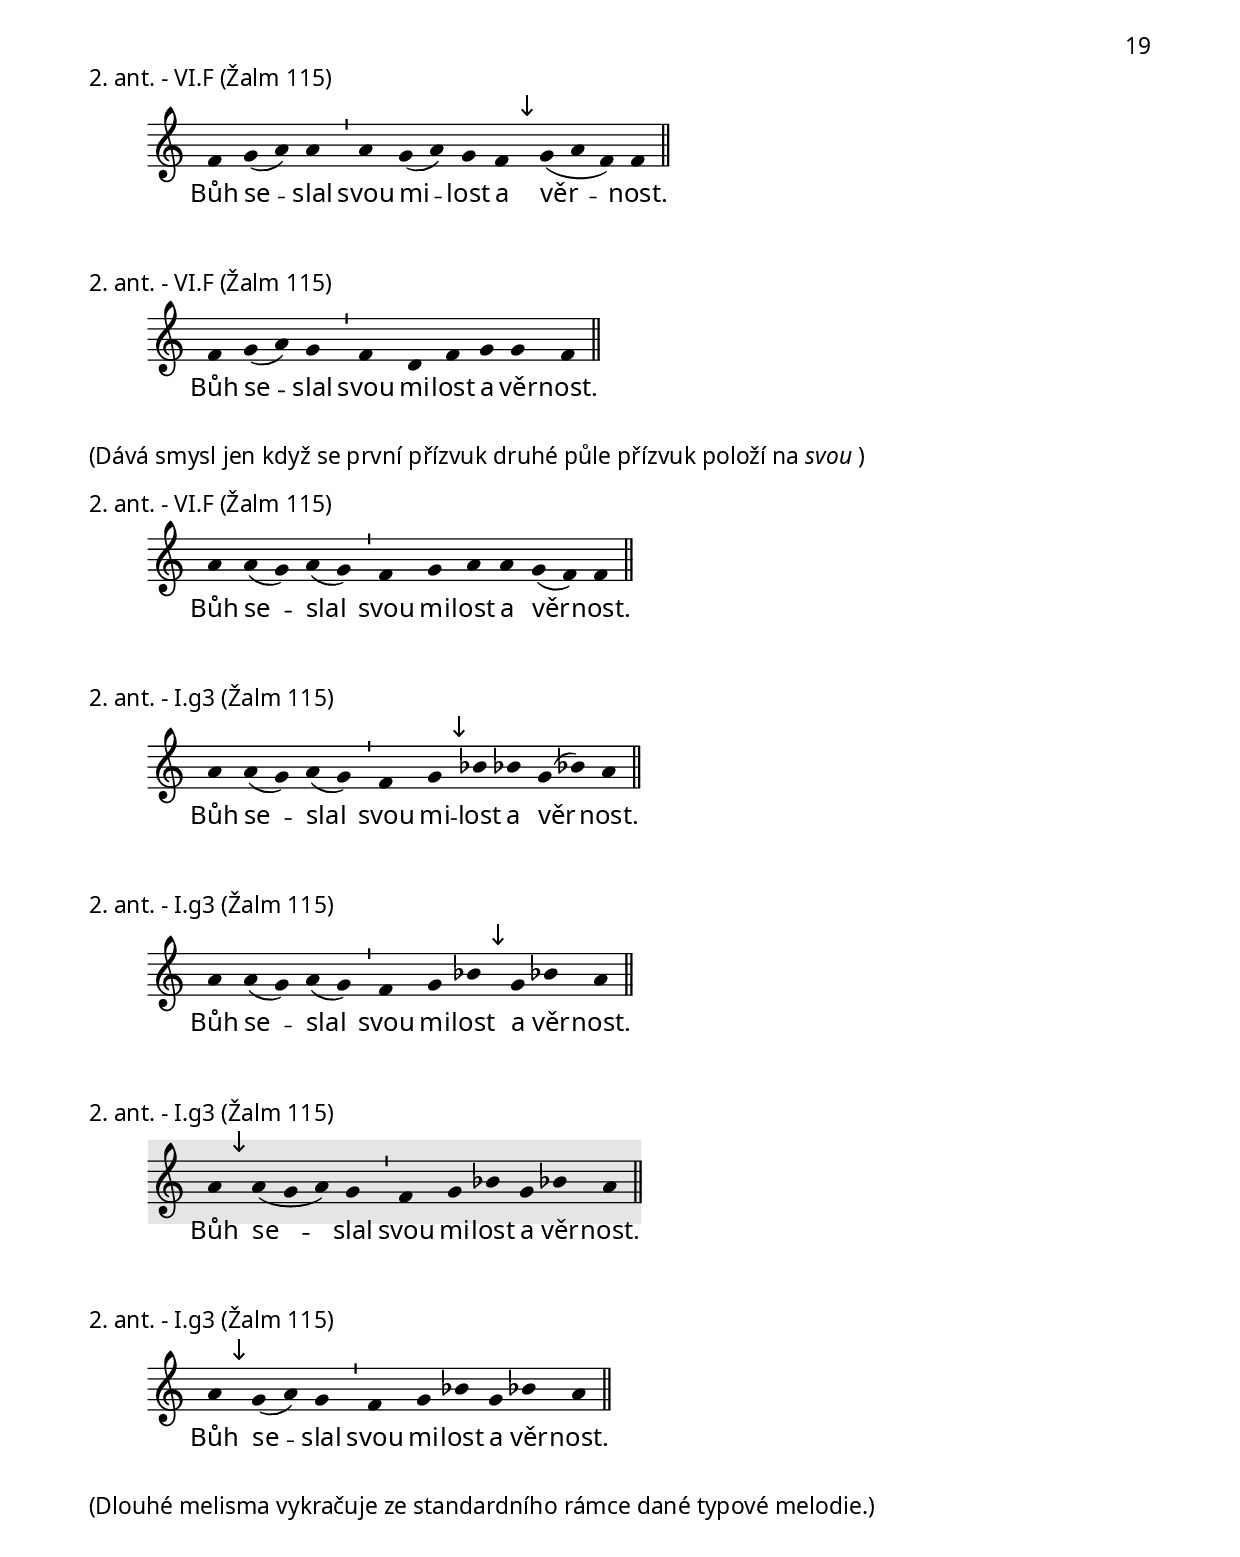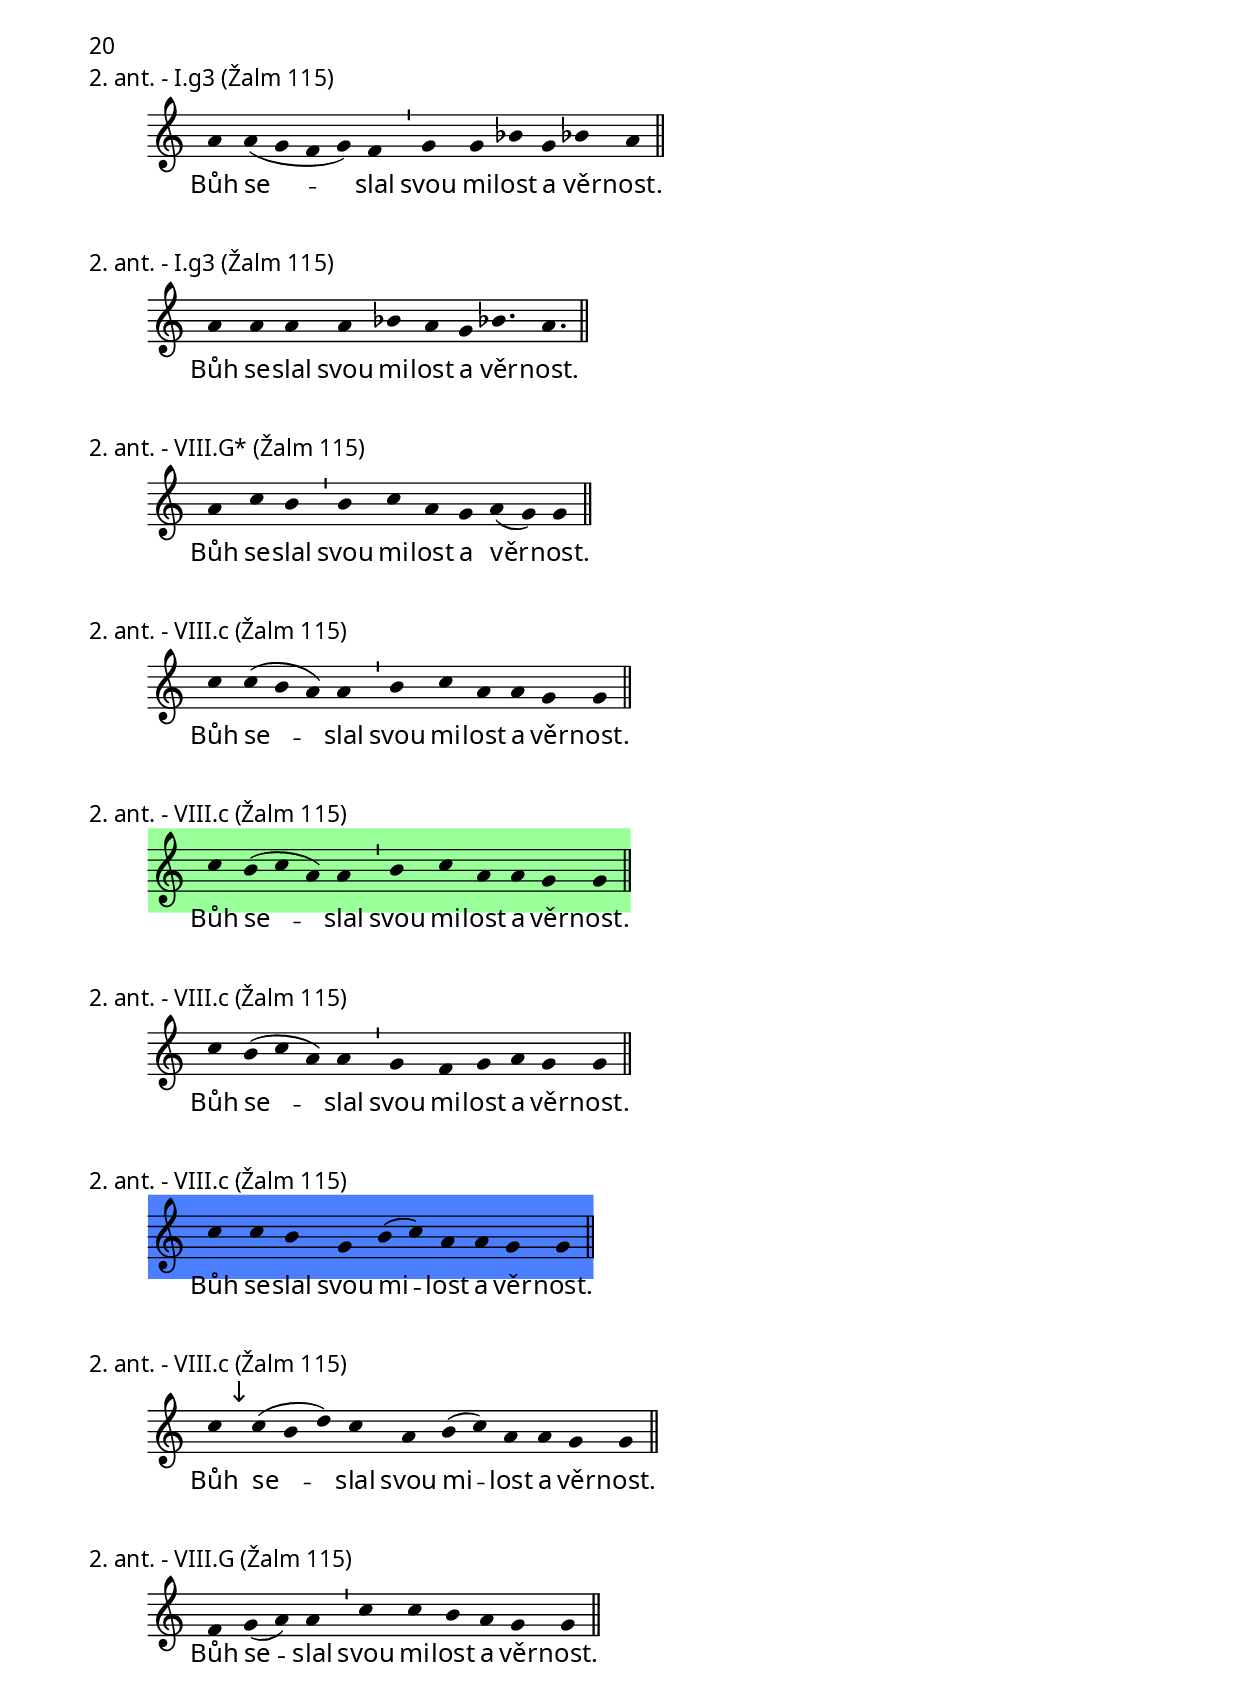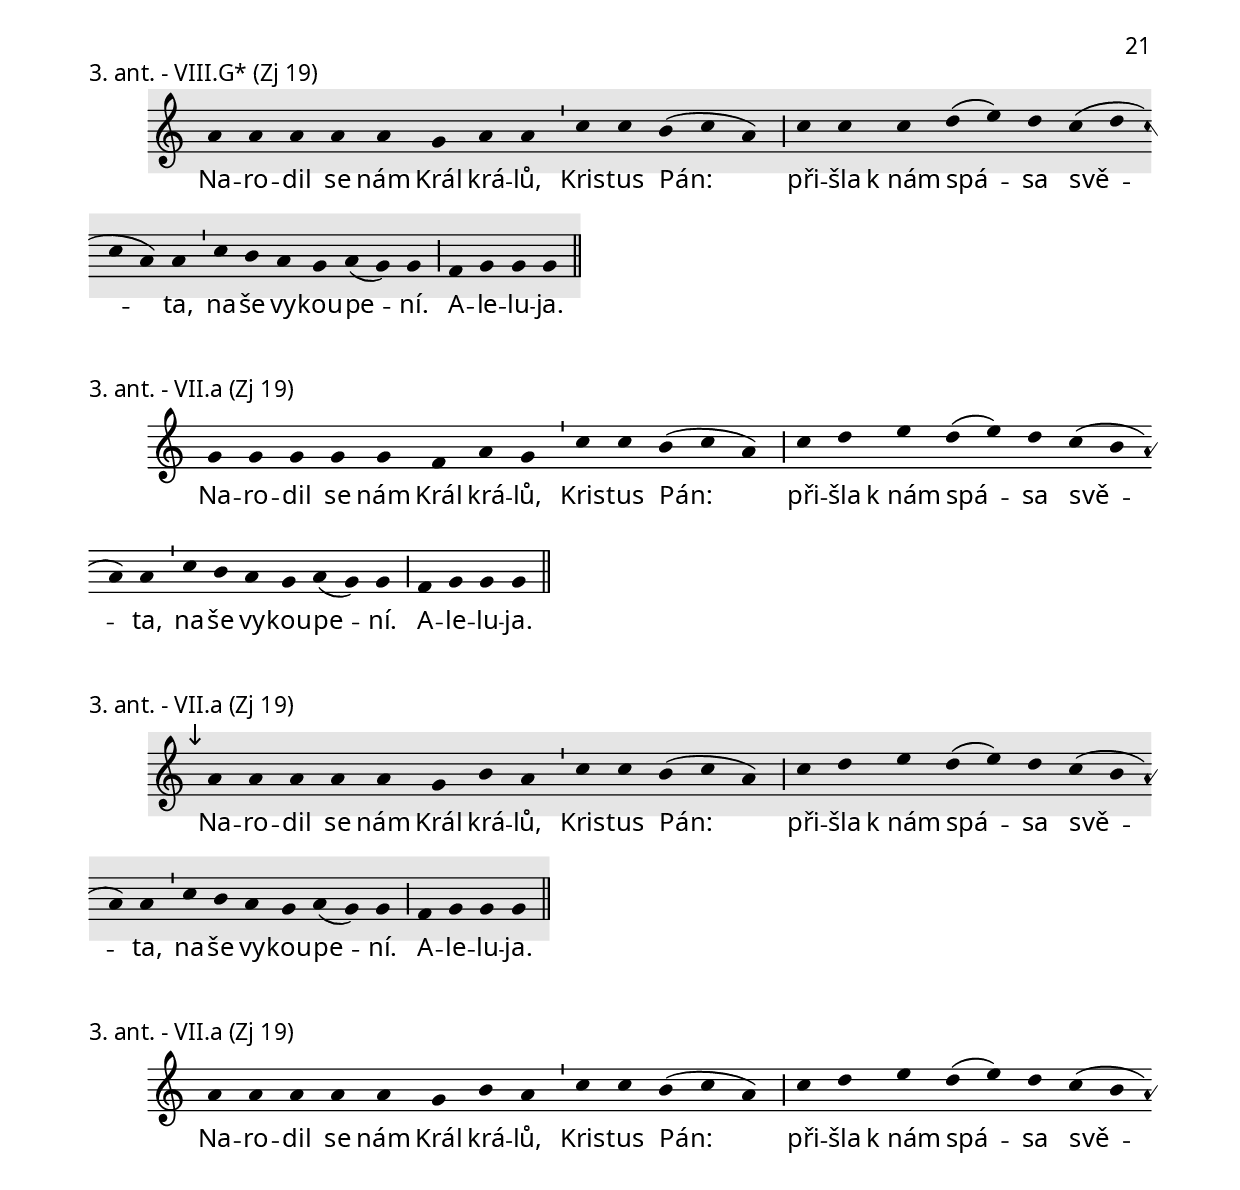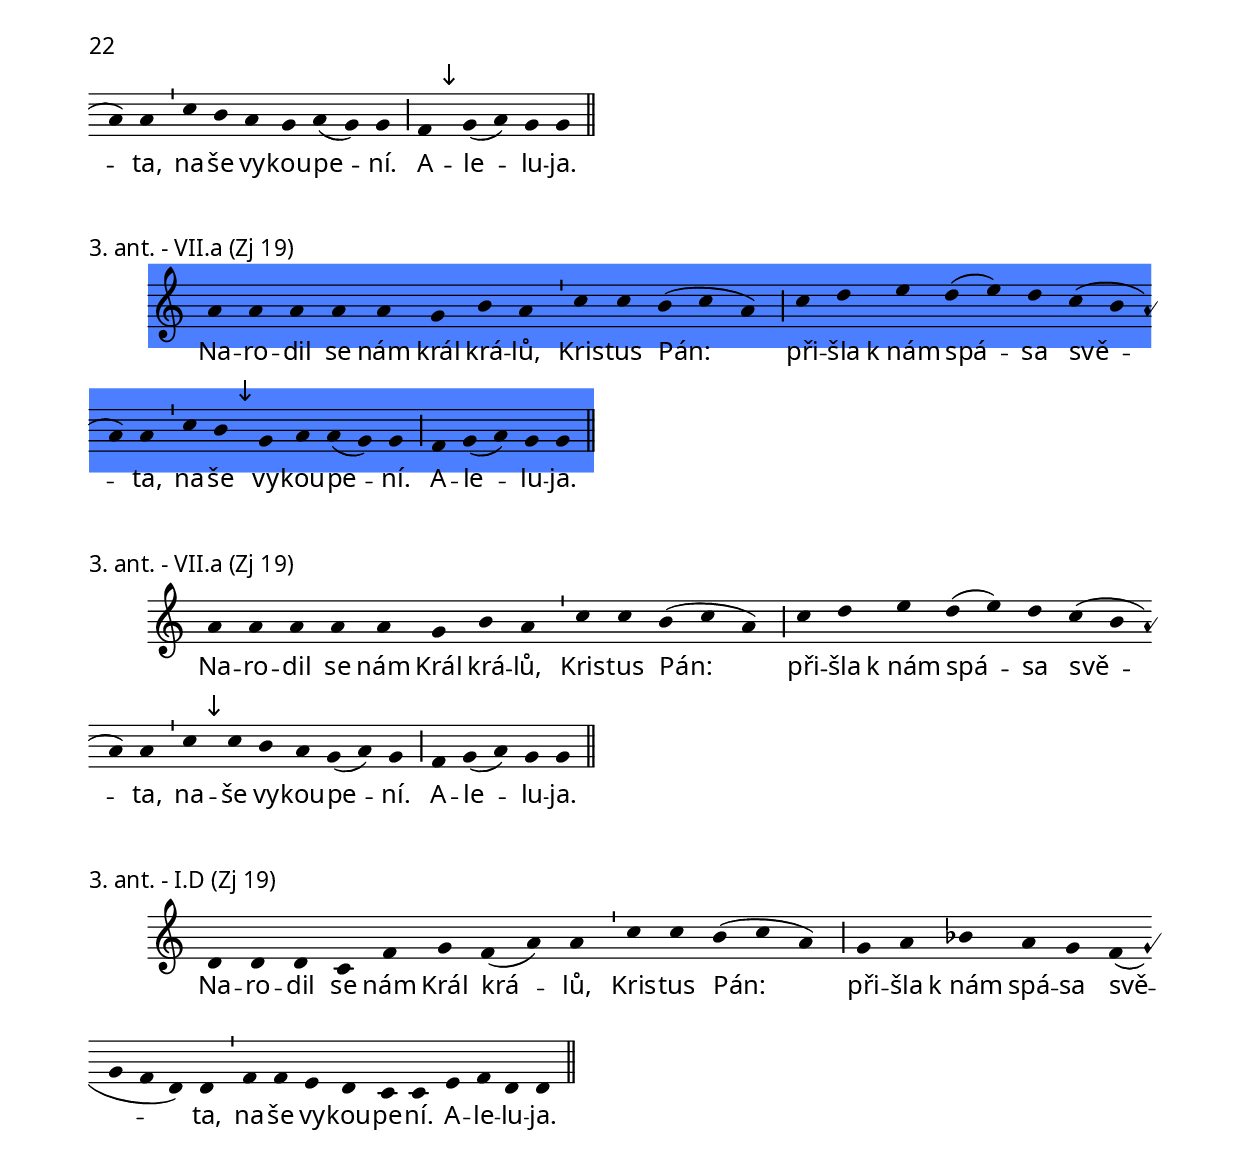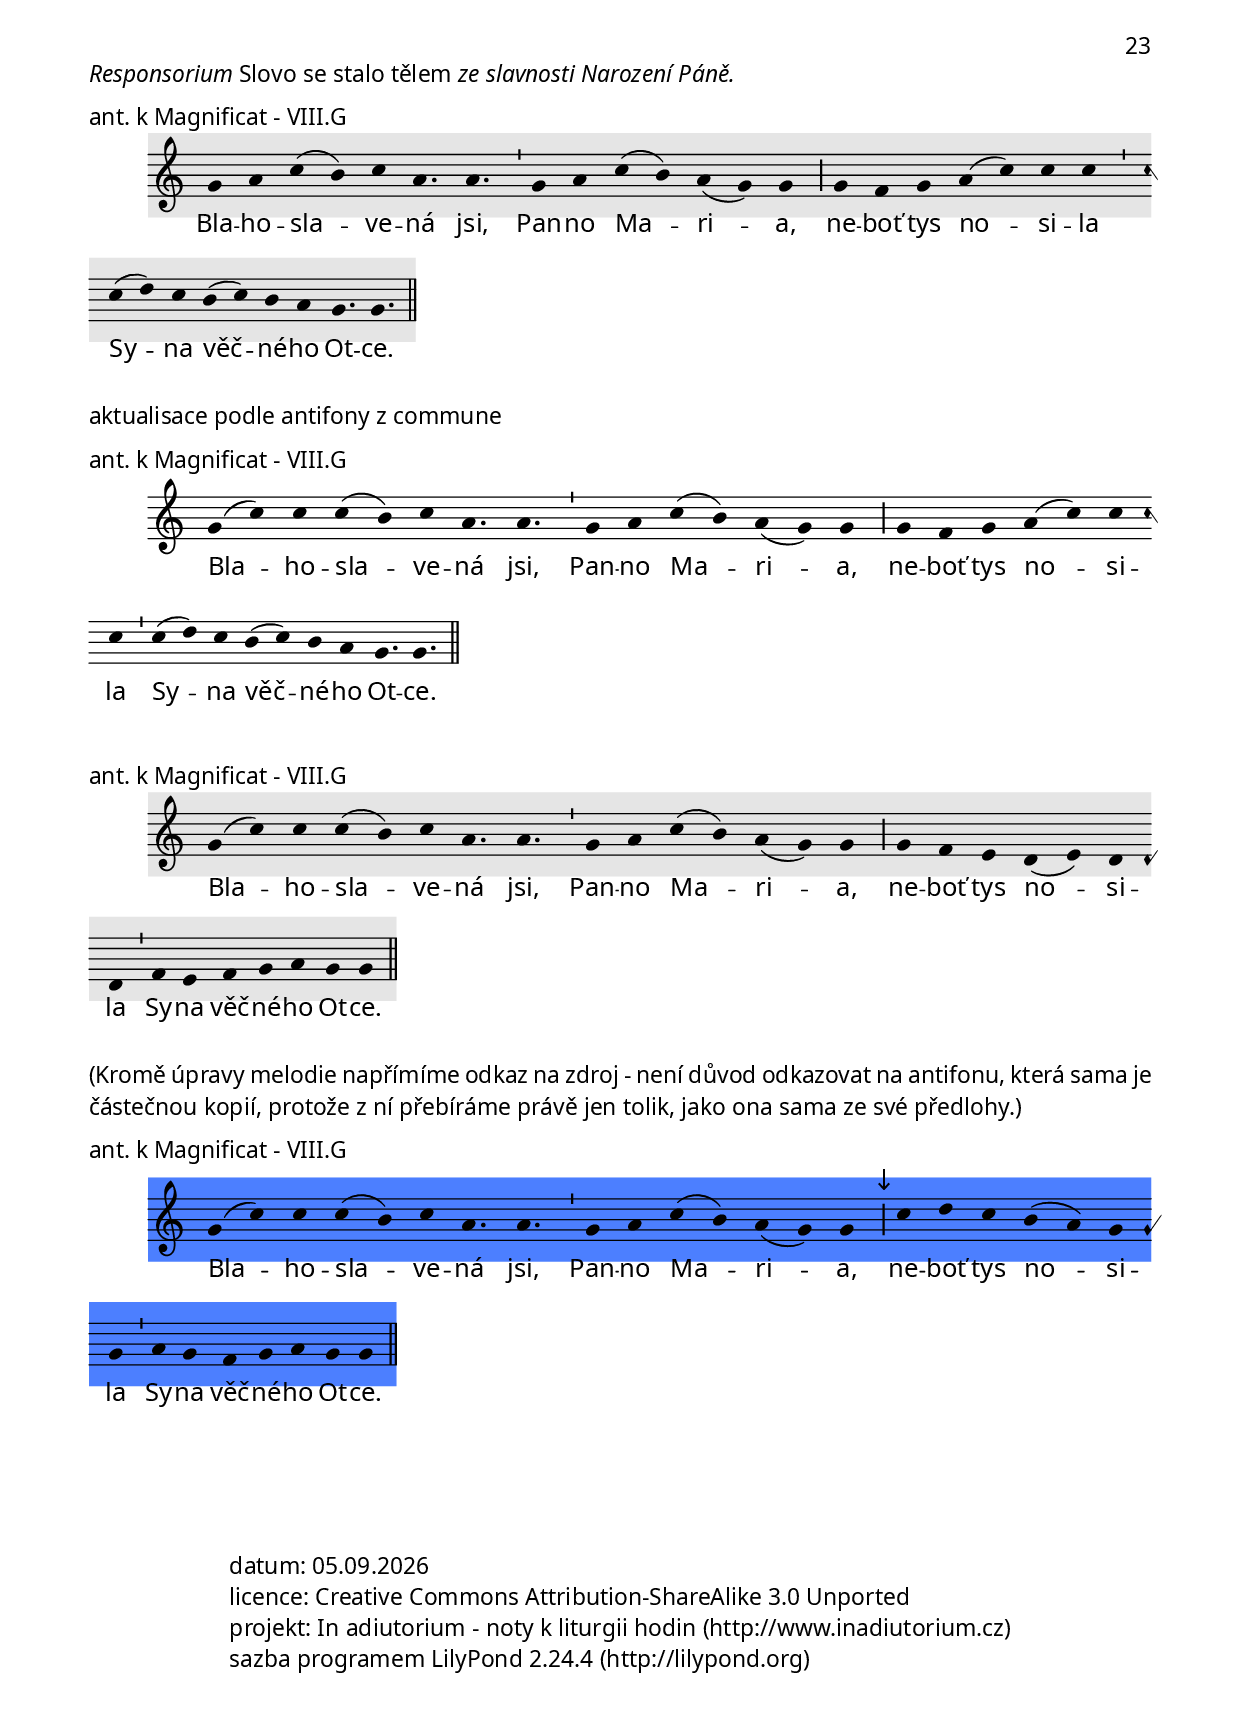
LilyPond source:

\version "2.17.25"

\header {
  title = "Druhá neděle po Narození Páně"
  composer = "Jakub Pavlík"
}

\include "spolecne.ly"
\include "dilyresponsorii.ly"

\markup {\nadpisHodinka {"1. nešpory"}}

\score {
  \relative c'' {
    \zvyraznovacSedy
    \choralniRezim
    g( f) g g a a \barMin
    b( c a) g a g g \barMaior
    c( d c) b a g g g f g a g g \barFinalis
  }
  \addlyrics {
    Pan -- na po -- ča -- la,
    pan -- nou zů -- sta -- la,
    pan -- na po -- ro -- di -- la Krá -- le všech krá -- lů.
  }
  \header {
    quid = "1. ant."
    modus = "VIII"
    differentia = "G"
    psalmus = "Žalm 119-Nun"
    fons = "oktáv Narození Páně, 27.12., k Magnificat, druhá část jiný text"
    fial = "fial://vanoce_narozenipane.ly#27-amag?cast=2&jiny text"
    id = "ne1-a1"
    piece = \markup {\sestavTitulek}
  }
}

\markup\justify{
  Sestupné melisma na první slabice není moc obvyklý začátek
  (a tady je zkopírované z delší antifony, kde v kontextu má smysl).

  Třínotové melisma dvakrát za sebou, navíc pokaždé na stejném slově, působí rušivě.

  A závěr půjde lépe.
}

\score {
  \relative c' {
    \zvyraznovacSedy
    \choralniRezim
    \mark\sipka f g g a a \barMin
    b( c a) g a g g \barMaior
    c( d c) b a g g g \mark\sipka f( g) a f g g \barFinalis
  }
  \addlyrics {
    Pan -- na po -- ča -- la,
    pan -- nou zů -- sta -- la,
    pan -- na po -- ro -- di -- la Krá -- le všech krá -- lů.
  }
  \header {
    quid = "1. ant."
    modus = "VIII"
    differentia = "G"
    psalmus = "Žalm 119-Nun"
    fons = "oktáv Narození Páně, 27.12., k Magnificat, druhá část jiný text"
    fial = "fial://vanoce_narozenipane.ly#27-amag?cast=2&jiny text"
    id = "ne1-a1"
    piece = \markup {\sestavTitulek}
  }
}

\score {
  \relative c' {
    \zvyraznovacSedy
    \choralniRezim
    f g g a a \barMin
    b( c a) g a g g \barMaior
    \mark\sipka c( a) c b a g g f( g) a f g g \barFinalis
  }
  \addlyrics {
    Pan -- na po -- ča -- la,
    pan -- nou zů -- sta -- la,
    pan -- na po -- ro -- di -- la Krá -- le všech krá -- lů.
  }
  \header {
    quid = "1. ant."
    modus = "VIII"
    differentia = "G"
    psalmus = "Žalm 119-Nun"
    fons = "oktáv Narození Páně, 27.12., k Magnificat, druhá část jiný text"
    fial = "fial://vanoce_narozenipane.ly#27-amag?cast=2&jiny text"
    id = "ne1-a1"
    piece = \markup {\sestavTitulek}
  }
}

\markup\aktualisace

\score {
  \relative c' {
    \zvyraznovacModry
    \choralniRezim
    f g g a a \barMin
    c \mark\sipka b a( b) g g \barMaior
    c c b a g g f( g) a f g g \barFinalis
  }
  \addlyrics {
    Pan -- na po -- ča -- la,
    pan -- nou zů -- sta -- la,
    pan -- na po -- ro -- di -- la Krá -- le všech krá -- lů.
  }
  \header {
    quid = "1. ant."
    modus = "VIII"
    differentia = "G"
    psalmus = "Žalm 119-Nun"
    fons = "oktáv Narození Páně, 27.12., k Magnificat, druhá část jiný text"
    fial = "fial://vanoce_narozenipane.ly#27-amag?cast=1-2"
    id = "ne1-a1"
    piece = \markup {\sestavTitulek}
  }
}

\pageBreak

\score {
  \relative c' {
    \zvyraznovacSedy
    \choralniRezim
    f4 g a c b a c( d) d \barMaior
    c d d d c b a c( b a) a \barMin
    g a g( f) f \barFinalis
  }
  \addlyrics {
    Ple -- sej -- te s_Je -- ru -- za -- lé -- mem:
    Hos -- po -- din ho za -- pla -- vil bla -- hem
    ja -- ko ře -- kou.
  }
  \header {
    quid = "2. ant."
    modus = "V"
    differentia = "a"
    psalmus = "Žalm 116"
    placet = "zejm. závěr je divný, nepřesvědčivý (ve vztahu k textu)"
    id = ""
    piece = \markup {\sestavTitulek}
  }
}

\score {
  \relative c'' {
    \zvyraznovacSedy
    \choralniRezim
    b4( c) a( b) a \barMin g a b c b \barMaior
    c c c c d c b g( a) a \barMin
    g a g( f e) e \barFinalis
  }
  \addlyrics {
    Ple -- sej -- te s_Je -- ru -- za -- lé -- mem:
    Hos -- po -- din ho za -- pla -- vil bla -- hem
    ja -- ko ře -- kou.
  }
  \header {
    quid = "2. ant."
    modus = "III"
    differentia = "h"
    psalmus = "Žalm 116"
    fial = "antifony/tyden4_5ctvrtek.ly#rch-ant2?zaver"
    id = "ne1-a2"
    piece = \markup {\sestavTitulek}
  }
}

\score {
  \relative c'' {
    \zvyraznovacSedy
    \choralniRezim
    \mark\sipka b4 c a g a b c b \barMaior
    c c c c \mark\sipka c b g a a \barMin
    g a g( f e) e \barFinalis
  }
  \addlyrics {
    Ple -- sej -- te s_Je -- ru -- za -- lé -- mem:
    Hos -- po -- din ho za -- pla -- vil bla -- hem
    ja -- ko ře -- kou.
  }
  \header {
    quid = "2. ant."
    modus = "III"
    differentia = "h"
    psalmus = "Žalm 116"
    fial = "antifony/tyden4_5ctvrtek.ly#rch-ant2?zaver"
    id = "ne1-a2"
    piece = \markup {\sestavTitulek}
  }
}

\score {
  \relative c'' {
    \choralniRezim
    a4 a a a g e f4. d \barMaior
    f4 g a a a bes g a a \barMin
    f e c( d) d \barFinalis
  }
  \addlyrics {
    Ple -- sej -- te s_Je -- ru -- za -- lé -- mem:
    Hos -- po -- din ho za -- pla -- vil bla -- hem
    ja -- ko ře -- kou.
  }
  \header {
    quid = "2. ant."
    modus = "I"
    differentia = "a"
    psalmus = "Žalm 116"
    id = "ne1-a2"
    piece = \markup {\sestavTitulek}
  }
}

\score {
  \relative c'' {
    \choralniRezim
    a4 a a a g e f4. d \barMaior
    \mark\sipka c4 d f f g a f g g \barMin
    f e c( d) d \barFinalis
  }
  \addlyrics {
    Ple -- sej -- te s_Je -- ru -- za -- lé -- mem:
    Hos -- po -- din ho za -- pla -- vil bla -- hem
    ja -- ko ře -- kou.
  }
  \header {
    quid = "2. ant."
    modus = "I"
    differentia = "a"
    psalmus = "Žalm 116"
    id = "ne1-a2"
    piece = \markup {\sestavTitulek}
  }
}

\score {
  \relative c'' {
    \choralniRezim
    c4 c a c b a g( a) g \barMaior
    f g a a b c a g g \barMin
    a f g( a g) g \barFinalis
  }
  \addlyrics {
    Ple -- sej -- te s_Je -- ru -- za -- lé -- mem:
    Hos -- po -- din ho za -- pla -- vil bla -- hem
    ja -- ko ře -- kou.
  }
  \header {
    quid = "2. ant."
    modus = "VIII"
    differentia = "c"
    psalmus = "Žalm 116"
    id = "ne1-a2"
    piece = \markup {\sestavTitulek}
  }
}

\score {
  \relative c'' {
    \zvyraznovacModry
    \choralniRezim
    c4 c a c b a g( a) g \barMaior
    \mark\sipka a a a a g f g g( a) a \barMin
    c b a( g) g \barFinalis
  }
  \addlyrics {
    Ple -- sej -- te s_Je -- ru -- za -- lé -- mem;
    Hos -- po -- din ho za -- pla -- vil bla -- hem
    ja -- ko ře -- kou.
  }
  \header {
    quid = "2. ant."
    modus = "VIII"
    differentia = "c"
    psalmus = "Žalm 116"
    id = "ne1-a2"
    piece = \markup {\sestavTitulek}
  }
}

\score {
  \relative c'' {
    \choralniRezim
    c4 c a c b a g( a) g \barMaior
    a a a a g f g g( a) a \barMin
    \mark\sipka g f g( a g) g \barFinalis
  }
  \addlyrics {
    Ple -- sej -- te s_Je -- ru -- za -- lé -- mem;
    Hos -- po -- din ho za -- pla -- vil bla -- hem
    ja -- ko ře -- kou.
  }
  \header {
    quid = "2. ant."
    modus = "VIII"
    differentia = "c"
    psalmus = "Žalm 116"
    id = "ne1-a2"
    piece = \markup {\sestavTitulek}
  }
}

\pageBreak

\score {
  \relative c' {
    \zvyraznovacSedy
    \choralniRezim
    d4 g f d g f \barMin g f g a( g) g \barMaior
    a a( c) b \barMin a g f( a) g g \barFinalis
  }
  \addlyrics {
    Na -- ro -- dil se nám ten, kte -- rý je věč -- ný,
    Bůh z_Bo -- ha, Svět -- lo ze Svět -- la.
  }
  \header {
    quid = "3. ant."
    modus = "VIII"
    differentia = "G"
    psalmus = "Flp 2"
    id = "ne1-a3"
    piece = \markup {\sestavTitulek}
  }
}

\score {
  \relative c'' {
    \choralniRezim
    c4 c c b a g \barMin
    f g a g g \barMaior
    c d c \barMin
    a g a g g \barFinalis
  }
  \addlyrics {
    Na -- ro -- dil se nám ten,
    kte -- rý je věč -- ný,
    Bůh z_Bo -- ha,
    Svět -- lo ze Svět -- la.
  }
  \header {
    quid = "3. ant."
    modus = "VIII"
    differentia = "c"
    psalmus = "Flp 2"
    id = "ne1-a3"
    piece = \markup {\sestavTitulek}
  }
}

\score {
  \relative c'' {
    \choralniRezim
    c4 \mark\sipka a c b a g \barMin
    f g a g g \barMaior
    c d c \barMin
    a \mark\sipka f a g g \barFinalis
  }
  \addlyrics {
    Na -- ro -- dil se nám ten,
    kte -- rý je věč -- ný,
    Bůh z_Bo -- ha,
    Svět -- lo ze Svět -- la.
  }
  \header {
    quid = "3. ant."
    modus = "VIII"
    differentia = "c"
    psalmus = "Flp 2"
    id = "ne1-a3"
    piece = \markup {\sestavTitulek}
  }
}

\score {
  \relative c'' {
    \choralniRezim
    c4 c c \mark\sipka c b4. g \barMin
    f4 g a g g4. \barMaior
    c4. d4 c \barMin
    a g a g g \barFinalis
  }
  \addlyrics {
    Na -- ro -- dil se nám ten,
    kte -- rý je věč -- ný,
    Bůh z_Bo -- ha,
    Svět -- lo ze Svět -- la.
  }
  \header {
    quid = "3. ant."
    modus = "VIII"
    differentia = "c"
    psalmus = "Flp 2"
    notitia = "výjimečně přidávám délky pro zaznamenání, jak jsem ji v době vzniku 'slyšel'"
    id = "ne1-a3"
    piece = \markup {\sestavTitulek}
  }
}

\score {
  \relative c'' {
    \zvyraznovacSedy
    \choralniRezim
    c4 c c c b g \barMin
    f g a g g \barMaior
    c-- d c \barMin
    a g a g g \barFinalis
  }
  \addlyrics {
    Na -- ro -- dil se nám ten,
    kte -- rý je věč -- ný,
    Bůh z_Bo -- ha,
    Svět -- lo ze Svět -- la.
  }
  \header {
    quid = "3. ant."
    modus = "VIII"
    differentia = "c"
    psalmus = "Flp 2"
    id = "ne1-a3"
    piece = \markup {\sestavTitulek}
  }
}

\score {
  \relative c'' {
    \choralniRezim
    c4 c c c b g \barMin
    f g a g g \barMaior
    c \mark\sipka c( d) c \barMin
    b a g( a) g g \barFinalis
  }
  \addlyrics {
    Na -- ro -- dil se nám ten,
    kte -- rý je věč -- ný,
    Bůh z_Bo -- ha,
    Svět -- lo ze Svět -- la.
  }
  \header {
    quid = "3. ant."
    modus = "VIII"
    differentia = "c"
    psalmus = "Flp 2"
    id = "ne1-a3"
    piece = \markup {\sestavTitulek}
  }
}

\score {
  \relative c'' {
    \choralniRezim
    c4 b a g a g \barMin
    f g a g g \barMaior
    c d c \barMin
    b c a g g \barFinalis
  }
  \addlyrics {
    Na -- ro -- dil se nám ten,
    kte -- rý je věč -- ný,
    Bůh z_Bo -- ha,
    Svět -- lo ze Svět -- la.
  }
  \header {
    quid = "3. ant."
    modus = "VIII"
    differentia = "c"
    psalmus = "Flp 2"
    id = "ne1-a3"
    piece = \markup {\sestavTitulek}
  }
}

\score {
  \relative c'' {
    \zvyraznovacSedy
    \choralniRezim
    c4 b a g a g \barMin
    f g a g g \barMaior
    c d c \barMin
    b c \mark\sipka a( g) f( g) g \barFinalis
  }
  \addlyrics {
    Na -- ro -- dil se nám ten,
    kte -- rý je Věč -- ný,
    Bůh z_Bo -- ha,
    Svět -- lo ze Svět -- la.
  }
  \header {
    quid = "3. ant."
    modus = "VIII"
    differentia = "c"
    psalmus = "Flp 2"
    id = "ne1-a3"
    piece = \markup {\sestavTitulek}
  }
}

\score {
  \relative c'' {
    \choralniRezim
    \mark\sipka a4 a g f g( a) \barMin
    g f g a g g \barMaior
    c d c \barMin
    b c a( g) f( g) g \barFinalis
  }
  \addlyrics {
    Na -- ro -- dil se nám
    ten, kte -- rý je Věč -- ný,
    Bůh z_Bo -- ha,
    Svět -- lo ze Svět -- la.
  }
  \header {
    quid = "3. ant."
    modus = "VIII"
    differentia = "G*"
    psalmus = "Flp 2"
    id = "ne1-a3"
    piece = \markup {\sestavTitulek}
  }
}

\score {
  \relative c'' {
    \choralniRezim
    c4 c c b g
    b c a a g g \barMaior
    f a( c) c \barMin
    b a g( a) g g \barFinalis
  }
  \addlyrics {
    Na -- ro -- dil se nám ten,
    kte -- rý je Věč -- ný,
    Bůh z_Bo -- ha,
    Svět -- lo ze Svět -- la.
  }
  \header {
    quid = "3. ant."
    modus = "VIII"
    differentia = "c"
    psalmus = "Flp 2"
    id = "ne1-a3"
    piece = \markup {\sestavTitulek}
  }
}

\score {
  \relative c'' {
    \zvyraznovacModry
    \choralniRezim
    c4 c c b g
    b c a a g g \barMaior
    f a( c) c \barMin
    \mark\sipka b c a( g) f( g) g \barFinalis
  }
  \addlyrics {
    Na -- ro -- dil se nám ten,
    kte -- rý je Věč -- ný,
    Bůh z_Bo -- ha,
    Svět -- lo ze Svět -- la.
  }
  \header {
    quid = "3. ant."
    modus = "VIII"
    differentia = "c"
    psalmus = "Flp 2"
    id = "ne1-a3"
    piece = \markup {\sestavTitulek}
  }
}

\score {
  \relative c' {
    \choralniRezim
    d4 f e f d( c) \barMin
    d f e f g g \barMaior
    a-- g( f d) d \barMin
    c d e( f) e( d) d \barFinalis
  }
  \addlyrics {
    Na -- ro -- dil se nám
    ten, kte -- rý je věč -- ný,
    Bůh z_Bo -- ha,
    Svět -- lo ze Svět -- la.
  }
  \header {
    quid = "3. ant."
    modus = "I"
    differentia = "D"
    psalmus = "Flp 2"
    id = "ne1-a3"
    piece = \markup {\sestavTitulek}
  }
}

\pageBreak

\markup\italic{Responsorium \upright{Slovo se stalo tělem} ze slavnosti Narození Páně.}

\score {
  \relative c'' {
    \zvyraznovacSedy
    \choralniRezim
    g4 f e g a f e g4. g \barMin
    a4 a a a g a g f( e) e \barMaior

    e e e( f e) d d( e) d \barMin
    d( g) g g a( f) f g( f) e4. e \barFinalis
  }
  \addlyrics {
    Po -- kor -- nou slu -- žeb -- ni -- ci Pá -- ně
    na -- pl -- ni -- la ne -- bes -- ká mi -- lost,

    lů -- no čis -- té Pan -- ny
    skrý -- va -- lo bož -- ské ta -- jem -- ství.
  }
  \header {
    quid = "ant. k Magnificat"
    modus = "IV"
    differentia = "g"
    psalmus = "Magnificat"
    placet = "na závěru by bylo co vylepšit"
    id = "ne1-amag"
    piece = \markup {\sestavTitulekBezZalmu}
  }
}

\score {
  \relative c'' {
    \zvyraznovacSedy
    \choralniRezim
    g4 f e g a f e g g \barMin
    \mark\sipka a4 b g g a g a f( e) e \barMaior
    e e e( f e) d d( e) d \barMin
    \mark\sipka d e f g( f) g g( f) e e \barFinalis
  }
  \addlyrics {
    Po -- kor -- nou slu -- žeb -- ni -- ci Pá -- ně
    na -- pl -- ni -- la ne -- bes -- ká mi -- lost,
    lů -- no čis -- té Pan -- ny
    skrý -- va -- lo bož -- ské ta -- jem -- ství.
  }
  \header {
    quid = "ant. k Magnificat"
    modus = "IV"
    differentia = "g"
    psalmus = "Magnificat"
    id = "ne1-amag"
    piece = \markup {\sestavTitulekBezZalmu}
  }
}

\score {
  \relative c'' {
    \zvyraznovacSedy
    \choralniRezim
    g4 f e g a f e g g \barMin
    a4 b g g a g a f( e) e \barMaior
    e e e( f e) d d( e) d \barMin
    \mark\sipka f g a a( g) a g( f) e e \barFinalis
  }
  \addlyrics {
    Po -- kor -- nou slu -- žeb -- ni -- ci Pá -- ně
    na -- pl -- ni -- la ne -- bes -- ká mi -- lost,
    lů -- no čis -- té Pan -- ny
    skrý -- va -- lo bož -- ské ta -- jem -- ství.
  }
  \header {
    quid = "ant. k Magnificat"
    modus = "IV"
    differentia = "g"
    psalmus = "Magnificat"
    id = "ne1-amag"
    piece = \markup {\sestavTitulekBezZalmu}
  }
}

\score {
  \relative c'' {
    \zvyraznovacModry
    \choralniRezim
    g4 f e g a f e g g \barMin
    a4 b g g a g a f( e) e \barMaior
    e e \mark\sipka e( f) e d( e) d \barMin
    f g a a( g) a g( f) e e \barFinalis
  }
  \addlyrics {
    Po -- kor -- nou slu -- žeb -- ni -- ci Pá -- ně
    na -- pl -- ni -- la ne -- bes -- ká mi -- lost,
    lů -- no čis -- té Pan -- ny
    skrý -- va -- lo bož -- ské ta -- jem -- ství.
  }
  \header {
    quid = "ant. k Magnificat"
    modus = "IV"
    differentia = "g"
    psalmus = "Magnificat"
    id = "ne1-amag"
    piece = \markup {\sestavTitulekBezZalmu}
  }
}

\score {
  \relative c'' {
    \choralniRezim
    \mark\sipka a4 g a a b a g a a \barMin
    a4 b g g a g a f( e) e \barMaior
    e e e( f e) d d( e) d \barMin
    f g a a( g) a g( f) e e \barFinalis
  }
  \addlyrics {
    Po -- kor -- nou slu -- žeb -- ni -- ci Pá -- ně
    na -- pl -- ni -- la ne -- bes -- ká mi -- lost,
    lů -- no čis -- té Pan -- ny
    skrý -- va -- lo bož -- ské ta -- jem -- ství.
  }
  \header {
    quid = "ant. k Magnificat"
    modus = "IV"
    differentia = "g"
    psalmus = "Magnificat"
    id = "ne1-amag"
    piece = \markup {\sestavTitulekBezZalmu}
  }
}

\pageBreak

\markup {\nadpisHodinka {"modlitba se čtením"}}

\markup\italic{Antifony se berou ze žaltáře.}

\markup {\nadpisHodinka {"ranní chvály"}}

\score {
  \relative c' {
    \zvyraznovacSedy
    \choralniRezim
    f4 g a g g a( c) b a( g) a \barMaior
    c c c c d c a g f( g) g \barMin
    a g f f \barFinalis
  }
  \addlyrics {
    Spra -- ved -- li -- vé -- mu vze -- šlo svět -- lo;
    na -- ro -- dil se Spa -- si -- tel všech li -- dí.
    A -- le -- lu -- ja.
  }
  \header {
    quid = "1. ant."
    modus = "V"
    differentia = "a"
    psalmus = "Žalm 118"
    placet = "melodie druhé části je taková 'kramářská'"
    id = "rch-a1"
    piece = \markup {\sestavTitulek}
  }
}

\score {
  \relative c' {
    \zvyraznovacModry
    \choralniRezim
    f4 g a g g \mark\sipka \barMin a( c) b a( g) a \barMaior
    c c c c \mark\sipka b c a g g( a) g \barMin
    f a g g \barFinalis
  }
  \addlyrics {
    Spra -- ved -- li -- vé -- mu vze -- šlo svět -- lo;
    na -- ro -- dil se Spa -- si -- tel všech li -- dí.
    A -- le -- lu -- ja.
  }
  \header {
    quid = "1. ant."
    modus = "VIII"
    differentia = "G"
    psalmus = "Žalm 118"
    id = "rch-a1"
    piece = \markup {\sestavTitulek}
  }
}

\score {
  \relative c' {
    \choralniRezim
    f4 g a g g \barMin a( c) b a( g) a \barMaior
    c c c c b c a g g( a) \mark\sipka a \barMin
    b a g g \barFinalis
  }
  \addlyrics {
    Spra -- ved -- li -- vé -- mu vze -- šlo svět -- lo;
    na -- ro -- dil se Spa -- si -- tel všech li -- dí.
    A -- le -- lu -- ja.
  }
  \header {
    quid = "1. ant."
    modus = "VIII"
    differentia = "G"
    psalmus = "Žalm 118"
    id = "rch-a1"
    piece = \markup {\sestavTitulek}
  }
}

\score {
  \relative c' {
    \choralniRezim
    d4 d d d( a') a c( b) g g( a) a \barMaior
    a a g f e f d c d( c) c \barMin
    d f e( d) d \barFinalis
  }
  \addlyrics {
    Spra -- ved -- li -- vé -- mu vze -- šlo svět -- lo;
    na -- ro -- dil se Spa -- si -- tel všech li -- dí.
    A -- le -- lu -- ja.
  }
  \header {
    quid = "1. ant."
    modus = "I"
    differentia = "D"
    psalmus = "Žalm 118"
    id = "rch-a1"
    piece = \markup {\sestavTitulek}
  }
}

\score {
  \relative c' {
    \choralniRezim
    d4 d d d( a') a c( b) g g( a) a \barMaior
    a a g f e f \mark\sipka g f e( d) d \barMin
    e c d d \barFinalis
  }
  \addlyrics {
    Spra -- ved -- li -- vé -- mu vze -- šlo svět -- lo;
    na -- ro -- dil se Spa -- si -- tel všech li -- dí.
    A -- le -- lu -- ja.
  }
  \header {
    quid = "1. ant."
    modus = "I"
    differentia = "D"
    psalmus = "Žalm 118"
    id = "rch-a1"
    piece = \markup {\sestavTitulek}
  }
}

\score {
  \relative c' {
    \choralniRezim
    f4 g a g g \barMin a( bes a) g f( g) g \barMaior
    a a g f g f e f d( c) c \barMin
    d f e( d) d \barFinalis
  }
  \addlyrics {
    Spra -- ved -- li -- vé -- mu vze -- šlo svět -- lo;
    na -- ro -- dil se Spa -- si -- tel všech li -- dí.
    A -- le -- lu -- ja.
  }
  \header {
    quid = "1. ant."
    modus = "I"
    differentia = "f"
    psalmus = "Žalm 118"
    id = "rch-a1"
    piece = \markup {\sestavTitulek}
  }
}

\score {
  \relative c' {
    \choralniRezim
    f4 g a g g \barMin a( bes) a g( f) g \barMaior
    a a a a g a g f d( c) c \barMin
    d f g( f) f \barFinalis
  }
  \addlyrics {
    Spra -- ved -- li -- vé -- mu vze -- šlo svět -- lo;
    na -- ro -- dil se Spa -- si -- tel všech li -- dí.
    A -- le -- lu -- ja.
  }
  \header {
    quid = "1. ant."
    modus = "VI"
    differentia = "F"
    psalmus = "Žalm 118"
    id = "rch-a1"
    piece = \markup {\sestavTitulek}
  }
}

\pageBreak

\score {
  \relative c'' {
    \zvyraznovacSedy
    \choralniRezim
    g4( a g) g( c) c c( d) c c( b a) \barMaior
    a( g) f g a a g g \barFinalis
  }
  \addlyrics {
    Zpí -- vej -- me chva -- lo -- zpěv Pá -- nu,
    na -- še -- mu Bo -- hu.
  }
  \header {
    quid = "2. ant."
    modus = "VIII"
    differentia = "G"
    psalmus = "Dan 3-II"
    fial = "antifony/tyden2_1nedele.ly#rch-ant2?jiny_text"
    id = "rch-a2"
    piece = \markup {\sestavTitulek}
  }
}

\score {
  \relative c'' {
    \zvyraznovacModry
    \choralniRezim
    g4( a g) g( c) c c( d) c c( b a) \barMaior
    \mark\sipka c4-- a \barMin f g a g g \barFinalis
  }
  \addlyrics {
    Zpí -- vej -- me chva -- lo -- zpěv Pá -- nu,
    na -- še -- mu Bo -- hu.
  }
  \header {
    quid = "2. ant."
    modus = "VIII"
    differentia = "G"
    psalmus = "Dan 3-II"
    fial = "antifony/tyden2_1nedele.ly#rch-ant2?zacatek"
    id = "rch-a2"
    piece = \markup {\sestavTitulek}
  }
}

\score {
  \relative c'' {
    \choralniRezim
    g4( a g) g( c) c c( d) c c( b a) \barMaior
    c4-- a \barMin f g a \mark\sipka a( g) g \barFinalis
  }
  \addlyrics {
    Zpí -- vej -- me chva -- lo -- zpěv Pá -- nu,
    na -- še -- mu Bo -- hu.
  }
  \header {
    quid = "2. ant."
    modus = "VIII"
    differentia = "G"
    psalmus = "Dan 3-II"
    fial = "antifony/tyden2_1nedele.ly#rch-ant2?zacatek"
    id = "rch-a2"
    piece = \markup {\sestavTitulek}
  }
}

\score {
  \relative c'' {
    \zvyraznovacZelenyII
    \choralniRezim
    g4( a g) g( c) c c( d) c c( b a) \barMaior
    c4-- a \barMin \mark\sipka g f a g g \barFinalis
  }
  \addlyrics {
    Zpí -- vej -- me chva -- lo -- zpěv Pá -- nu,
    na -- še -- mu Bo -- hu.
  }
  \header {
    quid = "2. ant."
    modus = "VIII"
    differentia = "G"
    psalmus = "Dan 3-II"
    fial = "antifony/tyden2_1nedele.ly#rch-ant2?zacatek"
    id = "rch-a2"
    piece = \markup {\sestavTitulek}
  }
}

\score {
  \relative c'' {
    \choralniRezim
    g4 a b c c b \barMin
    c4. a g4 f a g g \barFinalis
  }
  \addlyrics {
    Zpí -- vej -- me chva -- lo -- zpěv Pá -- nu,
    na -- še -- mu Bo -- hu.
  }
  \header {
    quid = "2. ant."
    modus = "VIII"
    differentia = "G"
    psalmus = "Dan 3-II"
    id = "rch-a2"
    piece = \markup {\sestavTitulek}
  }
}

\score {
  \relative c'' {
    \choralniRezim
    g4 a b c b d c c \barMin
    b c a g g \barFinalis
  }
  \addlyrics {
    Zpí -- vej -- me chva -- lo -- zpěv Pá -- nu,
    na -- še -- mu Bo -- hu.
  }
  \header {
    quid = "2. ant."
    modus = "VIII"
    differentia = "G"
    psalmus = "Dan 3-II"
    id = "rch-a2"
    piece = \markup {\sestavTitulek}
  }
}

\score {
  \relative c'' {
    \choralniRezim
    g4 g g a g a a( c) c \barMin
    a b a g g \barFinalis
  }
  \addlyrics {
    Zpí -- vej -- me chva -- lo -- zpěv Pá -- nu,
    na -- še -- mu Bo -- hu.
  }
  \header {
    quid = "2. ant."
    modus = "VIII"
    differentia = "G"
    psalmus = "Dan 3-II"
    id = "rch-a2"
    piece = \markup {\sestavTitulek}
  }
}

\score {
  \relative c'' {
    \choralniRezim
    g4 g g a g a a( c) c \barMin
    \mark\sipka b c a g g \barFinalis
  }
  \addlyrics {
    Zpí -- vej -- me chva -- lo -- zpěv Pá -- nu,
    na -- še -- mu Bo -- hu.
  }
  \header {
    quid = "2. ant."
    modus = "VIII"
    differentia = "G"
    psalmus = "Dan 3-II"
    id = "rch-a2"
    piece = \markup {\sestavTitulek}
  }
}

\score {
  \relative c'' {
    \choralniRezim
    g4 g g a g a a( c) c \barMin
    b c a \mark\sipka g( a) g \barFinalis
  }
  \addlyrics {
    Zpí -- vej -- me chva -- lo -- zpěv Pá -- nu,
    na -- še -- mu Bo -- hu.
  }
  \header {
    quid = "2. ant."
    modus = "VIII"
    differentia = "G"
    psalmus = "Dan 3-II"
    id = "rch-a2"
    piece = \markup {\sestavTitulek}
  }
}

\score {
  \relative c'' {
    \choralniRezim
    g4 g g a g a a( c) c \barMin
    b c a \mark\sipka g( a g) g \barFinalis
  }
  \addlyrics {
    Zpí -- vej -- me chva -- lo -- zpěv Pá -- nu,
    na -- še -- mu Bo -- hu.
  }
  \header {
    quid = "2. ant."
    modus = "VIII"
    differentia = "G"
    psalmus = "Dan 3-II"
    id = "rch-a2"
    piece = \markup {\sestavTitulek}
  }
}

\score {
  \relative c'' {
    \choralniRezim
    g4 g g a g a a( c) c \barMin
    \mark\sipka a f a g g \barFinalis
  }
  \addlyrics {
    Zpí -- vej -- me chva -- lo -- zpěv Pá -- nu,
    na -- še -- mu Bo -- hu.
  }
  \header {
    quid = "2. ant."
    modus = "VIII"
    differentia = "G"
    psalmus = "Dan 3-II"
    id = "rch-a2"
    piece = \markup {\sestavTitulek}
  }
}

\score {
  \relative c'' {
    \choralniRezim
    g4 g g f e d f( g) g \barMin
    a( b) c a g g \barFinalis
  }
  \addlyrics {
    Zpí -- vej -- me chva -- lo -- zpěv Pá -- nu,
    na -- še -- mu Bo -- hu.
  }
  \header {
    quid = "2. ant."
    modus = "VIII"
    differentia = "G"
    psalmus = "Dan 3-II"
    id = "rch-a2"
    piece = \markup {\sestavTitulek}
  }
}

\score {
  \relative c'' {
    \choralniRezim
    g4 g g f e d f( g) g \barMin
    \mark\sipka a f a g g \barFinalis
  }
  \addlyrics {
    Zpí -- vej -- me chva -- lo -- zpěv Pá -- nu,
    na -- še -- mu Bo -- hu.
  }
  \header {
    quid = "2. ant."
    modus = "VIII"
    differentia = "G"
    psalmus = "Dan 3-II"
    id = "rch-a2"
    piece = \markup {\sestavTitulek}
  }
}

\score {
  \relative c'' {
    \choralniRezim
    g4 g g f g a g g \barMin
    a c b a( g) g \barFinalis
  }
  \addlyrics {
    Zpí -- vej -- me chva -- lo -- zpěv Pá -- nu,
    na -- še -- mu Bo -- hu.
  }
  \header {
    quid = "2. ant."
    modus = "VIII"
    differentia = "G"
    psalmus = "Dan 3-II"
    id = "rch-a2"
    piece = \markup {\sestavTitulek}
  }
}

\score {
  \relative c'' {
    \choralniRezim
    g4 g g a f a g g \barMin
    b c a g( a) g \barFinalis
  }
  \addlyrics {
    Zpí -- vej -- me chva -- lo -- zpěv Pá -- nu,
    na -- še -- mu Bo -- hu.
  }
  \header {
    quid = "2. ant."
    modus = "VIII"
    differentia = "G"
    psalmus = "Dan 3-II"
    id = "rch-a2"
    piece = \markup {\sestavTitulek}
  }
}

\score {
  \relative c'' {
    \choralniRezim
    g4 g g a g f g( a) a \barMin
    g f a g g \barFinalis
  }
  \addlyrics {
    Zpí -- vej -- me chva -- lo -- zpěv Pá -- nu,
    na -- še -- mu Bo -- hu.
  }
  \header {
    quid = "2. ant."
    modus = "VIII"
    differentia = "G"
    psalmus = "Dan 3-II"
    id = "rch-a2"
    piece = \markup {\sestavTitulek}
  }
}

\score {
  \relative c'' {
    \choralniRezim
    g4 c b c d c a a \barMin
    a b a g g \barFinalis
  }
  \addlyrics {
    Zpí -- vej -- me chva -- lo -- zpěv Pá -- nu,
    na -- še -- mu Bo -- hu.
  }
  \header {
    quid = "2. ant."
    modus = "VIII"
    differentia = "G"
    psalmus = "Dan 3-II"
    id = "rch-a2"
    piece = \markup {\sestavTitulek}
  }
}

\score {
  \relative c' {
    \choralniRezim
    d4 c d e f d c c \barMin
    d f d c( d) d \barFinalis
  }
  \addlyrics {
    Zpí -- vej -- me chva -- lo -- zpěv Pá -- nu,
    na -- še -- mu Bo -- hu.
  }
  \header {
    quid = "2. ant."
    modus = "II"
    differentia = "D"
    psalmus = "Dan 3-II"
    id = "rch-a2"
    piece = \markup {\sestavTitulek}
  }
}

\pageBreak

\score {
  \relative c' {
    \zvyraznovacSedy
    \choralniRezim
    d4 c( d) d d f f c( d c) \barMaior
    bes c d d c d f( e d) d \barFinalis
  }
  \addlyrics {
    Lid byd -- lí -- cí v_tem -- no -- tách
    u -- vi -- děl ve -- li -- ké svět -- lo.
  }
  \header {
    quid = "3. ant."
    modus = "II"
    differentia = "D"
    psalmus = "Žalm 150"
    id = "rch-a3"
    piece = \markup {\sestavTitulek}
  }
}

\score {
  \relative c' {
    \zvyraznovacModry
    \choralniRezim
    d4 c a c d d d \barMaior
    f d f g f e d d \barFinalis
  }
  \addlyrics {
    Lid byd -- lí -- cí v_tem -- no -- tách
    u -- vi -- děl ve -- li -- ké svět -- lo.
  }
  \header {
    quid = "3. ant."
    modus = "II"
    differentia = "D"
    psalmus = "Žalm 150"
    id = "rch-a3"
    piece = \markup {\sestavTitulek}
  }
}

\score {
  \relative c' {
    \choralniRezim
    d4 c a c \mark\sipka c d d \barMaior
    f d f g f e d d \barFinalis
  }
  \addlyrics {
    Lid byd -- lí -- cí v_tem -- no -- tách
    u -- vi -- děl ve -- li -- ké svět -- lo.
  }
  \header {
    quid = "3. ant."
    modus = "II"
    differentia = "D"
    psalmus = "Žalm 150"
    id = "rch-a3"
    piece = \markup {\sestavTitulek}
  }
}

\score {
  \relative c' {
    \choralniRezim
    d4 f e f d c c \barMaior
    d c d f g f d d \barFinalis
  }
  \addlyrics {
    Lid byd -- lí -- cí v_tem -- no -- tách
    u -- vi -- děl ve -- li -- ké svět -- lo.
  }
  \header {
    quid = "3. ant."
    modus = "II"
    differentia = "D"
    psalmus = "Žalm 150"
    id = "rch-a3"
    piece = \markup {\sestavTitulek}
  }
}

\score {
  \relative c'' {
    \choralniRezim
    a4 c b c a g g \barMaior
    f g a a c b g( a) a \barFinalis
  }
  \addlyrics {
    Lid byd -- lí -- cí v_tem -- no -- tách
    u -- vi -- děl ve -- li -- ké svět -- lo.
  }
  \header {
    quid = "3. ant."
    modus = "II"
    differentia = "A"
    psalmus = "Žalm 150"
    id = "rch-a3"
    piece = \markup {\sestavTitulek}
  }
}

\pageBreak

\score {
  \relative c' {
    \zvyraznovacSedy
    \choralniRezim

    % R
      \neviditelna f
      f4 f f f g f f g( a) a( g) \barMax
      g( f d) f g g f f \barFinalis
      % V
      \neviditelna f
      a4 a a a a( bes) g g \barMin g f g( a) g g \barMax
      % R
      \neviditelna g
      g( f d) f g g f f \barFinalis
      % Slava
      \respVIdoxologie \barFinalis
  }
  \addlyrics {
    \Response Kris -- te, Sy -- nu ži -- vé -- ho Bo -- ha,_*
    smi -- luj se nad ná -- mi.

    \Verse Ty, kte -- rý ses na -- ro -- dil z_Pan -- ny Ma -- ri -- e,_*
    \Response smi -- luj se nad ná -- mi.

    \textRespDoxologie
  }
  \header {
    quid = "resp."
    modus = "VI"
    fial = "responsoria.ly#1ne-rch?jiny_vers"
    id = ""
    piece = \markup {\sestavTitulekResp}
  }
}

\score {
  \relative c' {
    \choralniRezim

    % R
    \neviditelna f
    f4 f f f g f f g( a) a( g) \barMax
    g( f d) f g g f f \barFinalis
    % V
    \neviditelna f
    a4 a a a a( bes) g g \barMin g f \mark\sipka g g( a) a( g) \barMax
    % R
    \neviditelna g
    g( f d) f g g f f \barFinalis
    % Slava
    \respVIdoxologie \barFinalis
  }
  \addlyrics {
    \Response Kris -- te, Sy -- nu ži -- vé -- ho Bo -- ha,_*
    smi -- luj se nad ná -- mi.

    \Verse Ty, kte -- rý ses na -- ro -- dil z_Pan -- ny Ma -- ri -- e,_*
    \Response smi -- luj se nad ná -- mi.

    \textRespDoxologie
  }
  \header {
    quid = "resp."
    modus = "VI"
    fial = "responsoria.ly#1ne-rch?jiny_vers"
    id = "rch-r"
    piece = \markup {\sestavTitulekResp}
  }
}

\score {
  \relative c' {
    \zvyraznovacModry
    \choralniRezim

    % R
    \neviditelna f
    f4 f f f g f f g( a) a( g) \barMax
    g( f d) f g g f f \barFinalis
    % V
    \neviditelna f
    a4 a a a \mark\sipka g( a) g g \barMin g f g g( a) a( g) \barMax
    % R
    \neviditelna g
    g( f d) f g g f f \barFinalis
    % Slava
    \respVIdoxologie \barFinalis
  }
  \addlyrics {
    \Response Kris -- te, Sy -- nu ži -- vé -- ho Bo -- ha,_*
    smi -- luj se nad ná -- mi.

    \Verse Ty, kte -- rý ses na -- ro -- dil z_Pan -- ny Ma -- ri -- e,_*
    \Response smi -- luj se nad ná -- mi.

    \textRespDoxologie
  }
  \header {
    quid = "resp."
    modus = "VI"
    fial = "responsoria.ly#1ne-rch?jiny_vers"
    id = "rch-r"
    piece = \markup {\sestavTitulekResp}
  }
}

\pageBreak

\markup\justify{
  Liturgia horarum:
  \italic{
    Virgo semper fidélis, et si Verbum génuit incarnátum,
    virgo mansit et post partum,
    quam laudántes omnes dícimus:
    Benedícta tu in muliéribus.
  }
  \cantusid-link "005452" (s drobnými odchylkami od tradičního textu)
}

\score {
  \relative c' {
    \zvyraznovacSedy
    \choralniRezim
    \key f \major
    f4( g a) f g d d \barMin
    f( e) f f( g) g g a bes a g g( a) a \barMaior

    a a a bes c bes a g( f) g \barMin
    g( a) f e d d \barMax

    d d d c d f f f e d d d \barMaior

    a' g f( g) f4. d \barMin
    e4( g) f d d d \barFinalis
  }
  \addlyrics {
    Pan -- na Ma -- ri -- a
    s_ví -- rou při -- ja -- la věč -- né Bo -- ží slo -- vo,

    a to se v_je -- jím čis -- tém tě -- le
    sta -- lo člo -- vě -- kem;

    pro -- to ji všich -- ni chvá -- lí -- me a vo -- lá -- me:

    Po -- žeh -- na -- ná jsi me -- zi že -- na -- mi.
  }
  \header {
    quid = "ant. k Benedictus"
    modus = "I"
    differentia = "f"
    psalmus = "Benedictus"
    placet = "_s vírou_ špatně navazuje na předchozí;
    na _voláme_ by se hodila nějaká retardující ozdoba;
    závěr je spíše nepěkný;
    nejlépe snad úplně předělat"
    id = "rch-aben"
    piece = \markup {\sestavTitulekBezZalmu}
  }
}

\score {
  \relative c' {
    \zvyraznovacSedy
    \choralniRezim
    \key f \major
    d4 d f( e) f( d) d \barMin
    f( e) f f( g) g g a bes a g f( g) g \barMaior

    a a a bes c bes a g( f) g \barMin
    g( a) f e d d \barMax

    d d d c d f f f e \mark\sipka d( e) d d \barMaior

    \mark\sipka a' g a d, \barMin
    d f e c d d \barFinalis
  }
  \addlyrics {
    Pan -- na Ma -- ri -- a
    s_ví -- rou při -- ja -- la věč -- né Bo -- ží slo -- vo,

    a to se v_je -- jím čis -- tém tě -- le
    sta -- lo člo -- vě -- kem;

    pro -- to ji všich -- ni chvá -- lí -- me a vo -- lá -- me:

    Po -- žeh -- na -- ná jsi me -- zi že -- na -- mi.
  }
  \header {
    quid = "ant. k Benedictus"
    modus = "I"
    differentia = "D"
    psalmus = "Benedictus"
    placet = "_Panna Maria_ nepřirozené; krok na _a to se_ raději pryč"
    id = "rch-aben"
    piece = \markup {\sestavTitulekBezZalmu}
  }
}

\score {
  \relative c' {
    \choralniRezim
    \key f \major
    \mark\sipka f4 e f d d \barMin
    c d f( g) g g a bes a g f( g) g \barMaior

    \mark\sipka g g g a bes a g f( g) g \barMin
    g( a) f e d d \barMax

    d d d c d f f f e d( e) d d \barMaior

    a' g a d, \barMin
    d f e c d d \barFinalis
  }
  \addlyrics {
    Pan -- na Ma -- ri -- a
    s_ví -- rou při -- ja -- la věč -- né Bo -- ží slo -- vo,

    a to se v_je -- jím čis -- tém tě -- le
    sta -- lo člo -- vě -- kem;

    pro -- to ji všich -- ni chvá -- lí -- me a vo -- lá -- me:

    Po -- žeh -- na -- ná jsi me -- zi že -- na -- mi.
  }
  \header {
    quid = "ant. k Benedictus"
    modus = "I"
    differentia = "f"
    psalmus = "Benedictus"
    id = "rch-aben"
    piece = \markup {\sestavTitulekBezZalmu}
  }
}

\score {
  \relative c' {
    \zvyraznovacModry
    \choralniRezim
    \key f \major
    d4 d f( e) f( d) d \barMin
    \mark\sipka f f g( a) g g a bes a g f( g) g \barMaior

    g g g a \mark\sipka a g f f( g) g \barMin
    g( a) f e d d \barMax

    d d d c d f f f e d( e) d d \barMaior

    a' g a d, \barMin
    d f e c d d \barFinalis
  }
  \addlyrics {
    Pan -- na Ma -- ri -- a
    s_ví -- rou při -- ja -- la věč -- né Bo -- ží Slo -- vo,

    a to se v_je -- jím čis -- tém tě -- le
    sta -- lo člo -- vě -- kem;

    pro -- to ji všich -- ni chvá -- lí -- me a vo -- lá -- me:

    Po -- žeh -- na -- ná jsi me -- zi že -- na -- mi.
  }
  \header {
    quid = "ant. k Benedictus"
    modus = "I"
    differentia = "D"
    psalmus = "Benedictus"
    placet = "_Panna Maria_ nepřirozené"
    id = "rch-aben"
    piece = \markup {\sestavTitulekBezZalmu}
  }
}

\score {
  \relative c' {
    \choralniRezim
    \key f \major
    \mark\sipka d4 d e( f) d( c) c \barMin
    f g g( a) g g a bes a g f( g) g \barMaior

    g g g a bes a g f( g) g \barMin
    g( a) f e d d \barMax

    d d d c d f f f e d( e) d d \barMaior

    a' g a d, \barMin
    d f e c d d \barFinalis
  }
  \addlyrics {
    Pan -- na Ma -- ri -- a
    s_ví -- rou při -- ja -- la věč -- né Bo -- ží slo -- vo,

    a to se v_je -- jím čis -- tém tě -- le
    sta -- lo člo -- vě -- kem;

    pro -- to ji všich -- ni chvá -- lí -- me a vo -- lá -- me:

    Po -- žeh -- na -- ná jsi me -- zi že -- na -- mi.
  }
  \header {
    quid = "ant. k Benedictus"
    modus = "I"
    differentia = "D"
    psalmus = "Benedictus"
    id = "rch-aben"
    piece = \markup {\sestavTitulekBezZalmu}
  }
}

\score {
  \relative c' {
    \choralniRezim
    \key f \major
    \mark\sipka d4 d e( f d) c( d) d \barMin
    f g g( a) g g a bes a g f( g) g \barMaior

    g g g a bes a g f( g) g \barMin
    g( a) f e d d \barMax

    d d d c d f f f e d( e) d d \barMaior

    a' g a d, \barMin
    d f e c d d \barFinalis
  }
  \addlyrics {
    Pan -- na Ma -- ri -- a
    s_ví -- rou při -- ja -- la věč -- né Bo -- ží slo -- vo,

    a to se v_je -- jím čis -- tém tě -- le
    sta -- lo člo -- vě -- kem;

    pro -- to ji všich -- ni chvá -- lí -- me a vo -- lá -- me:

    Po -- žeh -- na -- ná jsi me -- zi že -- na -- mi.
  }
  \header {
    quid = "ant. k Benedictus"
    modus = "I"
    differentia = "D"
    psalmus = "Benedictus"
    id = "rch-aben"
    piece = \markup {\sestavTitulekBezZalmu}
  }
}

\score {
  \relative c' {
    \choralniRezim
    \key f \major
    \mark\sipka d4 d f( g a) a( g) g \barMin
    f g g( a) g g a bes a g f( g) g \barMaior

    g g g a bes a g f( g) g \barMin
    g( a) f e d d \barMax

    d d d c d f f f e d( e) d d \barMaior

    a' g a d, \barMin
    d f e c d d \barFinalis
  }
  \addlyrics {
    Pan -- na Ma -- ri -- a
    s_ví -- rou při -- ja -- la věč -- né Bo -- ží slo -- vo,

    a to se v_je -- jím čis -- tém tě -- le
    sta -- lo člo -- vě -- kem;

    pro -- to ji všich -- ni chvá -- lí -- me a vo -- lá -- me:

    Po -- žeh -- na -- ná jsi me -- zi že -- na -- mi.
  }
  \header {
    quid = "ant. k Benedictus"
    modus = "I"
    differentia = "D"
    psalmus = "Benedictus"
    id = "rch-aben"
    piece = \markup {\sestavTitulekBezZalmu}
  }
}

\score {
  \relative c' {
    \choralniRezim
    \key f \major
    \mark\sipka d4 c f( g) g( a) a \barMin
    a a g( a) g g a bes a g f( g) g \barMaior

    g g g a \mark\sipka g f g f( d) d \barMin
    d( e) c c d d \barMax

    d d d c d f f f e d( e) d d \barMaior

    a' g a d, \barMin
    d f e c d d \barFinalis
  }
  \addlyrics {
    Pan -- na Ma -- ri -- a
    s_ví -- rou při -- ja -- la věč -- né Bo -- ží slo -- vo,

    a to se v_je -- jím čis -- tém tě -- le
    sta -- lo člo -- vě -- kem;

    pro -- to ji všich -- ni chvá -- lí -- me a vo -- lá -- me:

    Po -- žeh -- na -- ná jsi me -- zi že -- na -- mi.
  }
  \header {
    quid = "ant. k Benedictus"
    modus = "I"
    differentia = "D"
    psalmus = "Benedictus"
    id = "rch-aben"
    piece = \markup {\sestavTitulekBezZalmu}
  }
}

\markup\justify{
  (Nápěv latinské předlohy se nezdá rozumně možné adaptovat,
  protože je těsně svázaný se strukturou textu, mj. i s rýmem.
  Zatím nevidím ani vkusnou možnost, jak zachovat charakteristické ozdoby.
  Tak tady alespoň nějaké pokusy o nápěv stejného modu a vzdáleně podobného rázu.)
}
\score {
  \relative c' {
    \choralniRezim
    f4 f g g( a) a \barMin
    a g a( c) a a g a g f g( f) f \barMaior
    f f f g g f e d( c) c \barMin
    c d f( g) f f \barMax
    f g a a g f g f e d( e) d d \barMaior
    c d d( f) f \barMin
    a g a f( g) f f \barFinalis
  }
  \addlyrics {
    Pan -- na Ma -- ri -- a
    s_ví -- rou při -- ja -- la věč -- né Bo -- ží slo -- vo,
    a to se v_je -- jím čis -- tém tě -- le
    sta -- lo člo -- vě -- kem;
    pro -- to ji všich -- ni chvá -- lí -- me a vo -- lá -- me:
    Po -- žeh -- na -- ná
    jsi me -- zi že -- na -- mi.
  }
  \header {
    quid = "ant. k Benedictus"
    modus = "VI"
    differentia = "F"
    psalmus = "Benedictus"
    id = "rch-aben"
    piece = \markup {\sestavTitulekBezZalmu}
  }
}

\score {
  \relative c' {
    \choralniRezim
    f4 f g g( a) a \barMin
    a g a( c) a a g a g f \mark\sipka f( g) g \barMaior
    g g g a a g f g( f) f \barMin
    d f g( a) f f \barMax
    f g a a g f g f e d( e) d d \barMaior
    c d d( f) f \barMin
    \mark\sipka f g a g f f \barFinalis
  }
  \addlyrics {
    Pan -- na Ma -- ri -- a
    s_ví -- rou při -- ja -- la věč -- né Bo -- ží slo -- vo,
    a to se v_je -- jím čis -- tém tě -- le
    sta -- lo člo -- vě -- kem;
    pro -- to ji všich -- ni chvá -- lí -- me a vo -- lá -- me:
    Po -- žeh -- na -- ná
    jsi me -- zi že -- na -- mi.
  }
  \header {
    quid = "ant. k Benedictus"
    modus = "VI"
    differentia = "F"
    psalmus = "Benedictus"
    id = "rch-aben"
    piece = \markup {\sestavTitulekBezZalmu}
  }
}

\score {
  \relative c' {
    \choralniRezim
    f4 f g g( a) a \barMin
    a g a( c) a a g a g f f( g) g \barMaior
    g g g a a g f g( f) f \barMin
    \mark\sipka g f g( a) f f \barMax
    f g a a g f g f e d( e) d d \barMaior
    c d d( f) f \barMin
    f g a \mark\sipka f( g) f f \barFinalis
  }
  \addlyrics {
    Pan -- na Ma -- ri -- a
    s_ví -- rou při -- ja -- la věč -- né Bo -- ží slo -- vo,
    a to se v_je -- jím čis -- tém tě -- le
    sta -- lo člo -- vě -- kem;
    pro -- to ji všich -- ni chvá -- lí -- me a vo -- lá -- me:
    Po -- žeh -- na -- ná
    jsi me -- zi že -- na -- mi.
  }
  \header {
    quid = "ant. k Benedictus"
    modus = "VI"
    differentia = "F"
    psalmus = "Benedictus"
    id = "rch-aben"
    piece = \markup {\sestavTitulekBezZalmu}
  }
}

\pageBreak

\markup {\nadpisHodinka {"2. nešpory"}}

\score {
  \relative c' {
    \zvyraznovacSedy
    \choralniRezim
    d4 e f g f a( g) g \barMin
    a a a g f g( a) g g \barMaior
    d d( f) d c c( d) d \barFinalis
  }
  \addlyrics {
    Za -- zá -- řil nám den spá -- sy,
    při -- pra -- vo -- va -- ný od vě -- ků,
    den věč -- né -- ho štěs -- tí.
  }
  \header {
    quid = "3. ant."
    modus = "I"
    differentia = "D"
    psalmus = "Žalm 110"
    placet = "zkusit i nějaké 'exaltovanější' varianty"
    id = ""
    piece = \markup {\sestavTitulek}
  }
}

\score {
  \relative c' {
    \zvyraznovacModry
    \choralniRezim
    \mark\sipka d4 d c f g f( a) a \barMin
    a a a g f g( a) g g \barMaior
    d d( f) d c c( d) d \barFinalis
  }
  \addlyrics {
    Za -- zá -- řil nám den spá -- sy,
    při -- pra -- vo -- va -- ný od vě -- ků,
    den věč -- né -- ho štěs -- tí.
  }
  \header {
    quid = "1. ant."
    modus = "I"
    differentia = "D"
    psalmus = "Žalm 110"
    id = "ne2-a1"
    piece = \markup {\sestavTitulek}
  }
}

\score {
  \relative c' {
    \choralniRezim
    d4 d c f g f( a) a \barMin
    a a a g f g( a) g g \barMaior
    \mark\sipka f f e c c( d) d \barFinalis
  }
  \addlyrics {
    Za -- zá -- řil nám den spá -- sy,
    při -- pra -- vo -- va -- ný od vě -- ků,
    den věč -- né -- ho štěs -- tí.
  }
  \header {
    quid = "1. ant."
    modus = "I"
    differentia = "D"
    psalmus = "Žalm 110"
    id = "ne2-a1"
    piece = \markup {\sestavTitulek}
  }
}

\score {
  \relative c' {
    \choralniRezim
    d4 d c f g f( a) a \barMin
    a a a g f g( a) g g \barMaior
    \mark\sipka a a g f e( d) d \barFinalis
  }
  \addlyrics {
    Za -- zá -- řil nám den spá -- sy,
    při -- pra -- vo -- va -- ný od vě -- ků,
    den věč -- né -- ho štěs -- tí.
  }
  \header {
    quid = "1. ant."
    modus = "I"
    differentia = "D"
    psalmus = "Žalm 110"
    id = "ne2-a1"
    piece = \markup {\sestavTitulek}
  }
}

\score {
  \relative c' {
    \choralniRezim
    d4 d c f g f( a) a \barMin
    a a a g f g( a) g g \barMaior
    \mark\sipka a g( a) f e c( d) d \barFinalis
  }
  \addlyrics {
    Za -- zá -- řil nám den spá -- sy,
    při -- pra -- vo -- va -- ný od vě -- ků,
    den věč -- né -- ho štěs -- tí.
  }
  \header {
    quid = "1. ant."
    modus = "I"
    differentia = "D"
    psalmus = "Žalm 110"
    id = "ne2-a1"
    piece = \markup {\sestavTitulek}
  }
}

\score {
  \relative c' {
    \choralniRezim
    d4 d c f g f( a) a \barMin
    a a a g f g( a) g g \barMaior
    \mark\sipka f g( a) f e c( d) d \barFinalis
  }
  \addlyrics {
    Za -- zá -- řil nám den spá -- sy,
    při -- pra -- vo -- va -- ný od vě -- ků,
    den věč -- né -- ho štěs -- tí.
  }
  \header {
    quid = "1. ant."
    modus = "I"
    differentia = "D"
    psalmus = "Žalm 110"
    id = "ne2-a1"
    piece = \markup {\sestavTitulek}
  }
}

\pageBreak

\score {
  \relative c'' {
    \zvyraznovacSedy
    \choralniRezim
    a4 a( g a) g \barMin
    f g( a) g f e e \barFinalis
  }
  \addlyrics {
    Bůh se -- slal
    svou mi -- lost a věr -- nost.
  }
  \header {
    quid = "2. ant."
    modus = "IV"
    differentia = "g"
    psalmus = "Žalm 115"
    placet = "melisma na _seslal_ je rušivě těžkopádné"
    id = "ne2-a2"
    piece = \markup {\sestavTitulek}
  }
}

\score {
  \relative c'' {
    \zvyraznovacZeleny
    \choralniRezim
    a4 \mark\sipka g( a) g \barMin
    f g( a) g f e e \barFinalis
  }
  \addlyrics {
    Bůh se -- slal
    svou mi -- lost a věr -- nost.
  }
  \header {
    quid = "2. ant."
    modus = "IV"
    differentia = "g"
    psalmus = "Žalm 115"
    id = "ne2-a2"
    piece = \markup {\sestavTitulek}
  }
}

\score {
  \relative c' {
    \choralniRezim
    \mark\sipka f4 g( a) a \barMin
    f g( a) g f e e \barFinalis
  }
  \addlyrics {
    Bůh se -- slal
    svou mi -- lost a věr -- nost.
  }
  \header {
    quid = "2. ant."
    modus = "IV"
    differentia = "E"
    psalmus = "Žalm 115"
    id = "ne2-a2"
    piece = \markup {\sestavTitulek}
  }
}

\score {
  \relative c' {
    \choralniRezim
    e4 g( a) a \barMin
    g( f) g( a) g f e e \barFinalis
  }
  \addlyrics {
    Bůh se -- slal
    svou mi -- lost a věr -- nost.
  }
  \header {
    quid = "2. ant."
    modus = "IV"
    differentia = "E"
    psalmus = "Žalm 115"
    id = "ne2-a2"
    piece = \markup {\sestavTitulek}
  }
}

\score {
  \relative c' {
    \choralniRezim
    e4 g( a) a \barMin
    a g f g e e \barFinalis
  }
  \addlyrics {
    Bůh se -- slal
    svou mi -- lost a věr -- nost.
  }
  \header {
    quid = "2. ant."
    modus = "IV"
    differentia = "E"
    psalmus = "Žalm 115"
    id = "ne2-a2"
    piece = \markup {\sestavTitulek}
  }
}

\score {
  \relative c' {
    \zvyraznovacZeleny
    \choralniRezim
    f4 g( a) a \barMin
    a g( a) g f g( f) f \barFinalis
  }
  \addlyrics {
    Bůh se -- slal
    svou mi -- lost a věr -- nost.
  }
  \header {
    quid = "2. ant."
    modus = "VI"
    differentia = "F"
    psalmus = "Žalm 115"
    id = "ne2-a2"
    piece = \markup {\sestavTitulek}
  }
}

\score {
  \relative c' {
    \zvyraznovacZeleny
    \choralniRezim
    f4 g( a) a \barMin
    a \mark\sipka a g f g( f) f \barFinalis
  }
  \addlyrics {
    Bůh se -- slal
    svou mi -- lost a věr -- nost.
  }
  \header {
    quid = "2. ant."
    modus = "VI"
    differentia = "F"
    psalmus = "Žalm 115"
    id = "ne2-a2"
    piece = \markup {\sestavTitulek}
  }
}

\score {
  \relative c' {
    \choralniRezim
    f4 g( a) a \barMin
    a \mark\sipka g f g g f \barFinalis
  }
  \addlyrics {
    Bůh se -- slal
    svou mi -- lost a věr -- nost.
  }
  \header {
    quid = "2. ant."
    modus = "VI"
    differentia = "F"
    psalmus = "Žalm 115"
    id = "ne2-a2"
    piece = \markup {\sestavTitulek}
  }
}

\score {
  \relative c' {
    \choralniRezim
    f4 g( a) a \barMin
    a g( a) g f \mark\sipka g( a f) f \barFinalis
  }
  \addlyrics {
    Bůh se -- slal
    svou mi -- lost a věr -- nost.
  }
  \header {
    quid = "2. ant."
    modus = "VI"
    differentia = "F"
    psalmus = "Žalm 115"
    id = "ne2-a2"
    piece = \markup {\sestavTitulek}
  }
}

\score {
  \relative c' {
    \choralniRezim
    f4 g( a) g \barMin
    f d f g g f \barFinalis
  }
  \addlyrics {
    Bůh se -- slal
    svou mi -- lost a věr -- nost.
  }
  \header {
    quid = "2. ant."
    modus = "VI"
    differentia = "F"
    psalmus = "Žalm 115"
    id = "ne2-a2"
    piece = \markup {\sestavTitulek}
  }
}

\markup{
  (Dává smysl jen když se první přízvuk druhé půle přízvuk položí na \italic{svou} )
}
\score {
  \relative c'' {
    \choralniRezim
    a4 a( g) a( g) \barMin
    f g a a g( f) f \barFinalis
  }
  \addlyrics {
    Bůh se -- slal
    svou mi -- lost a věr -- nost.
  }
  \header {
    quid = "2. ant."
    modus = "VI"
    differentia = "F"
    psalmus = "Žalm 115"
    id = "ne2-a2"
    piece = \markup {\sestavTitulek}
  }
}

\score {
  \relative c'' {
    \choralniRezim
    a4 a( g) a( g) \barMin
    f g \mark\sipka bes bes g( bes) a \barFinalis
  }
  \addlyrics {
    Bůh se -- slal
    svou mi -- lost a věr -- nost.
  }
  \header {
    quid = "2. ant."
    modus = "I"
    differentia = "g3"
    psalmus = "Žalm 115"
    id = "ne2-a2"
    piece = \markup {\sestavTitulek}
  }
}

\score {
  \relative c'' {
    \choralniRezim
    a4 a( g) a( g) \barMin
    f g bes \mark\sipka g bes a \barFinalis
  }
  \addlyrics {
    Bůh se -- slal
    svou mi -- lost a věr -- nost.
  }
  \header {
    quid = "2. ant."
    modus = "I"
    differentia = "g3"
    psalmus = "Žalm 115"
    id = "ne2-a2"
    piece = \markup {\sestavTitulek}
  }
}

\score {
  \relative c'' {
    \zvyraznovacSedy
    \choralniRezim
    a4 \mark\sipka a( g a) g \barMin
    f g bes g bes a \barFinalis
  }
  \addlyrics {
    Bůh se -- slal
    svou mi -- lost a věr -- nost.
  }
  \header {
    quid = "2. ant."
    modus = "I"
    differentia = "g3"
    psalmus = "Žalm 115"
    id = "ne2-a2"
    piece = \markup {\sestavTitulek}
  }
}

\score {
  \relative c'' {
    \choralniRezim
    a4 \mark\sipka g( a) g \barMin
    f g bes g bes a \barFinalis
  }
  \addlyrics {
    Bůh se -- slal
    svou mi -- lost a věr -- nost.
  }
  \header {
    quid = "2. ant."
    modus = "I"
    differentia = "g3"
    psalmus = "Žalm 115"
    id = "ne2-a2"
    piece = \markup {\sestavTitulek}
  }
}

\markup{
  (Dlouhé melisma vykračuje ze standardního rámce dané typové melodie.)
}
\score {
  \relative c'' {
    \choralniRezim
    a4 a( g f g) f \barMin
    g g bes g bes a \barFinalis
  }
  \addlyrics {
    Bůh se -- slal
    svou mi -- lost a věr -- nost.
  }
  \header {
    quid = "2. ant."
    modus = "I"
    differentia = "g3"
    psalmus = "Žalm 115"
    id = "ne2-a2"
    piece = \markup {\sestavTitulek}
  }
}

\score {
  \relative c'' {
    \choralniRezim
    a4 a a
    a bes a g bes4. a \barFinalis
  }
  \addlyrics {
    Bůh se -- slal
    svou mi -- lost a věr -- nost.
  }
  \header {
    quid = "2. ant."
    modus = "I"
    differentia = "g3"
    psalmus = "Žalm 115"
    id = "ne2-a2"
    piece = \markup {\sestavTitulek}
  }
}

\score {
  \relative c'' {
    \choralniRezim
    a4 c b \barMin
    b c a g a( g) g \barFinalis
  }
  \addlyrics {
    Bůh se -- slal
    svou mi -- lost a věr -- nost.
  }
  \header {
    quid = "2. ant."
    modus = "VIII"
    differentia = "G*"
    psalmus = "Žalm 115"
    id = "ne2-a2"
    piece = \markup {\sestavTitulek}
  }
}

\score {
  \relative c'' {
    \choralniRezim
    c4 c( b a) a \barMin
    b c a a g g \barFinalis
  }
  \addlyrics {
    Bůh se -- slal
    svou mi -- lost a věr -- nost.
  }
  \header {
    quid = "2. ant."
    modus = "VIII"
    differentia = "c"
    psalmus = "Žalm 115"
    id = "ne2-a2"
    piece = \markup {\sestavTitulek}
  }
}

\score {
  \relative c'' {
    \zvyraznovacZelenyII
    \choralniRezim
    c4 b( c a) a \barMin
    b c a a g g \barFinalis
  }
  \addlyrics {
    Bůh se -- slal
    svou mi -- lost a věr -- nost.
  }
  \header {
    quid = "2. ant."
    modus = "VIII"
    differentia = "c"
    psalmus = "Žalm 115"
    id = "ne2-a2"
    piece = \markup {\sestavTitulek}
  }
}

\score {
  \relative c'' {
    \choralniRezim
    c4 b( c a) a \barMin
    g f g a g g \barFinalis
  }
  \addlyrics {
    Bůh se -- slal
    svou mi -- lost a věr -- nost.
  }
  \header {
    quid = "2. ant."
    modus = "VIII"
    differentia = "c"
    psalmus = "Žalm 115"
    id = "ne2-a2"
    piece = \markup {\sestavTitulek}
  }
}

\score {
  \relative c'' {
    \zvyraznovacModry
    \choralniRezim
    c4 c b
    g b( c) a a g g \barFinalis
  }
  \addlyrics {
    Bůh se -- slal
    svou mi -- lost a věr -- nost.
  }
  \header {
    quid = "2. ant."
    modus = "VIII"
    differentia = "c"
    psalmus = "Žalm 115"
    id = "ne2-a2"
    piece = \markup {\sestavTitulek}
  }
}

\score {
  \relative c'' {
    \choralniRezim
    c4 \mark\sipka c( b d) c
    a b( c) a a g g \barFinalis
  }
  \addlyrics {
    Bůh se -- slal
    svou mi -- lost a věr -- nost.
  }
  \header {
    quid = "2. ant."
    modus = "VIII"
    differentia = "c"
    psalmus = "Žalm 115"
    id = "ne2-a2"
    piece = \markup {\sestavTitulek}
  }
}

\score {
  \relative c' {
    \choralniRezim
    f4 g( a) a \barMin
    c c b a g g \barFinalis
  }
  \addlyrics {
    Bůh se -- slal
    svou mi -- lost a věr -- nost.
  }
  \header {
    quid = "2. ant."
    modus = "VIII"
    differentia = "G"
    psalmus = "Žalm 115"
    id = "ne2-a2"
    piece = \markup {\sestavTitulek}
  }
}

\pageBreak

\score {
  \relative c'' {
    \zvyraznovacSedy
    \choralniRezim
    a4 a a a a g a a \barMin
    c c b( c a) \barMaior
    c c c d( e) d c( d c a) a \barMin
    c b a g a( g) g \barMaior
    f g g g \barFinalis
  }
  \addlyrics {
    Na -- ro -- dil se nám Král krá -- lů,
    Kris -- tus Pán:
    při -- šla k_nám spá -- sa svě -- ta,
    na -- še vy -- kou -- pe -- ní.
    A -- le -- lu -- ja.
  }
  \header {
    quid = "3. ant."
    modus = "VIII"
    differentia = "G*"
    psalmus = "Zj 19"
    id = "ne2-a3"
    piece = \markup {\sestavTitulek}
  }
}

\score {
  \relative c'' {
    \choralniRezim
    g4 g g g g f a g \barMin
    c c b( c a) \barMaior
    c d e d( e) d c( b a) a \barMin
    c b a g a( g) g \barMaior
    f g g g \barFinalis
  }
  \addlyrics {
    Na -- ro -- dil se nám Král krá -- lů,
    Kris -- tus Pán:
    při -- šla k_nám spá -- sa svě -- ta,
    na -- še vy -- kou -- pe -- ní.
    A -- le -- lu -- ja.
  }
  \header {
    quid = "3. ant."
    modus = "VII"
    differentia = "a"
    psalmus = "Zj 19"
    id = "ne2-a3"
    piece = \markup {\sestavTitulek}
  }
}

\score {
  \relative c'' {
    \zvyraznovacSedy
    \choralniRezim
    \mark\sipka a4 a a a a g b a \barMin
    c c b( c a) \barMaior
    c d e d( e) d c( b a) a \barMin
    c b a g a( g) g \barMaior
    f g g g \barFinalis
  }
  \addlyrics {
    Na -- ro -- dil se nám Král krá -- lů,
    Kris -- tus Pán:
    při -- šla k_nám spá -- sa svě -- ta,
    na -- še vy -- kou -- pe -- ní.
    A -- le -- lu -- ja.
  }
  \header {
    quid = "3. ant."
    modus = "VII"
    differentia = "a"
    psalmus = "Zj 19"
    placet = "aleluja rozhodně jinak; celou zkusit lépe"
    id = "ne2-a3"
    piece = \markup {\sestavTitulek}
  }
}

\score {
  \relative c'' {
    \choralniRezim
    a4 a a a a g b a \barMin
    c c b( c a) \barMaior
    c d e d( e) d c( b a) a \barMin
    c b a g a( g) g \barMaior
    f \mark\sipka g( a) g g \barFinalis
  }
  \addlyrics {
    Na -- ro -- dil se nám Král krá -- lů,
    Kris -- tus Pán:
    při -- šla k_nám spá -- sa svě -- ta,
    na -- še vy -- kou -- pe -- ní.
    A -- le -- lu -- ja.
  }
  \header {
    quid = "3. ant."
    modus = "VII"
    differentia = "a"
    psalmus = "Zj 19"
    id = "ne2-a3"
    piece = \markup {\sestavTitulek}
  }
}

\score {
  \relative c'' {
    \zvyraznovacModry
    \choralniRezim
    a4 a a a a g b a \barMin
    c c b( c a) \barMaior
    c d e d( e) d c( b a) a \barMin
    c b \mark\sipka g a a( g) g \barMaior
    f g( a) g g \barFinalis
  }
  \addlyrics {
    Na -- ro -- dil se nám král krá -- lů,
    Kris -- tus Pán:
    při -- šla k_nám spá -- sa svě -- ta,
    na -- še vy -- kou -- pe -- ní.
    A -- le -- lu -- ja.
  }
  \header {
    quid = "3. ant."
    modus = "VII"
    differentia = "a"
    psalmus = "Zj 19"
    id = "ne2-a3"
    piece = \markup {\sestavTitulek}
  }
}

\score {
  \relative c'' {
    \choralniRezim
    a4 a a a a g b a \barMin
    c c b( c a) \barMaior
    c d e d( e) d c( b a) a \barMin
    c \mark\sipka c b a g( a) g \barMaior
    f g( a) g g \barFinalis
  }
  \addlyrics {
    Na -- ro -- dil se nám Král krá -- lů,
    Kris -- tus Pán:
    při -- šla k_nám spá -- sa svě -- ta,
    na -- še vy -- kou -- pe -- ní.
    A -- le -- lu -- ja.
  }
  \header {
    quid = "3. ant."
    modus = "VII"
    differentia = "a"
    psalmus = "Zj 19"
    id = "ne2-a3"
    piece = \markup {\sestavTitulek}
  }
}

\score {
  \relative c' {
    \choralniRezim
    d4 d d c f g f( a) a \barMin
    c c b( c a) \barMaior
    g a bes a g f( g f d) d \barMin
    f f e d c c
    e f d d \barFinalis
  }
  \addlyrics {
    Na -- ro -- dil se nám Král krá -- lů,
    Kris -- tus Pán:
    při -- šla k_nám spá -- sa svě -- ta,
    na -- še vy -- kou -- pe -- ní.
    A -- le -- lu -- ja.
  }
  \header {
    quid = "3. ant."
    modus = "I"
    differentia = "D"
    psalmus = "Zj 19"
    id = "ne2-a3"
    piece = \markup {\sestavTitulek}
  }
}

\pageBreak

\markup\italic{Responsorium \upright{Slovo se stalo tělem} ze slavnosti Narození Páně.}

\score {
  \relative c'' {
    \zvyraznovacSedy
    \choralniRezim
    g4 a c( b) c a4. a \barMin g4 a c( b) a( g) g \barMaior

    g f g a( c) c c \barMin
    c( d) c b( c) b a g4. g \barFinalis
  }
  \addlyrics {
    Bla -- ho -- sla -- ve -- ná jsi, Pan -- no Ma -- ri -- a,

    ne -- boť tys no -- si -- la
    Sy -- na věč -- né -- ho Ot -- ce.
  }
  \header {
    quid = "ant. k Magnificat"
    modus = "VIII"
    differentia = "G"
    psalmus = "Magnificat"
    fons = "Zacatek je z 1. ant. 1. nespor ze spolecnych textu o Panne Marii"
    fial = "commune/commune_maria.ly#1ne-a1?zacatek"
    placet = "závěr by mohl být elegantnější"
    id = "ne2-amag"
    piece = \markup {\sestavTitulekBezZalmu}
  }
}

\markup{aktualisace podle antifony z commune}
\score {
  \relative c'' {
    \choralniRezim
    g4( c) c c( b) c a4. a \barMin g4 a c( b) a( g) g \barMaior

    g f g a( c) c c \barMin
    c( d) c b( c) b a g4. g \barFinalis
  }
  \addlyrics {
    Bla -- ho -- sla -- ve -- ná jsi, Pan -- no Ma -- ri -- a,

    ne -- boť tys no -- si -- la
    Sy -- na věč -- né -- ho Ot -- ce.
  }
  \header {
    quid = "ant. k Magnificat"
    modus = "VIII"
    differentia = "G"
    psalmus = "Magnificat"
    fial = "commune/commune_maria.ly#1ne-a1?zacatek"
    id = "ne2-amag"
    piece = \markup {\sestavTitulekBezZalmu}
  }
}

\score {
  \relative c'' {
    \zvyraznovacSedy
    \choralniRezim
    g4( c) c c( b) c a4. a \barMin g4 a c( b) a( g) g \barMaior

    g f e d( e) d d \barMin
    f e f g a g g \barFinalis
  }
  \addlyrics {
    Bla -- ho -- sla -- ve -- ná jsi, Pan -- no Ma -- ri -- a,

    ne -- boť tys no -- si -- la
    Sy -- na věč -- né -- ho Ot -- ce.
  }
  \header {
    quid = "ant. k Magnificat"
    modus = "VIII"
    differentia = "G"
    psalmus = "Magnificat"
    fial = "commune/commune_maria.ly#1ne-a1?zacatek"
    id = "ne2-amag"
    piece = \markup {\sestavTitulekBezZalmu}
  }
}

\markup\justify{
  (Kromě úpravy melodie napřímíme odkaz na zdroj -
  není důvod odkazovat na antifonu, která sama je částečnou kopií,
  protože z ní přebíráme právě jen tolik, jako ona sama ze své předlohy.)
}

\score {
  \relative c'' {
    \zvyraznovacModry
    \choralniRezim
    g4( c) c c( b) c a4. a \barMin g4 a c( b) a( g) g \barMaior
    \mark\sipka c d c b( a) g g \barMin
    a g f g a g g \barFinalis
  }
  \addlyrics {
    Bla -- ho -- sla -- ve -- ná jsi, Pan -- no Ma -- ri -- a,
    ne -- boť tys no -- si -- la
    Sy -- na věč -- né -- ho Ot -- ce.
  }
  \header {
    quid = "ant. k Magnificat"
    modus = "VIII"
    differentia = "G"
    psalmus = "Magnificat"
    fial = "commune/commune_maria.ly#2ne-amag?zacatek"
    id = "ne2-amag"
    piece = \markup {\sestavTitulekBezZalmu}
  }
}
